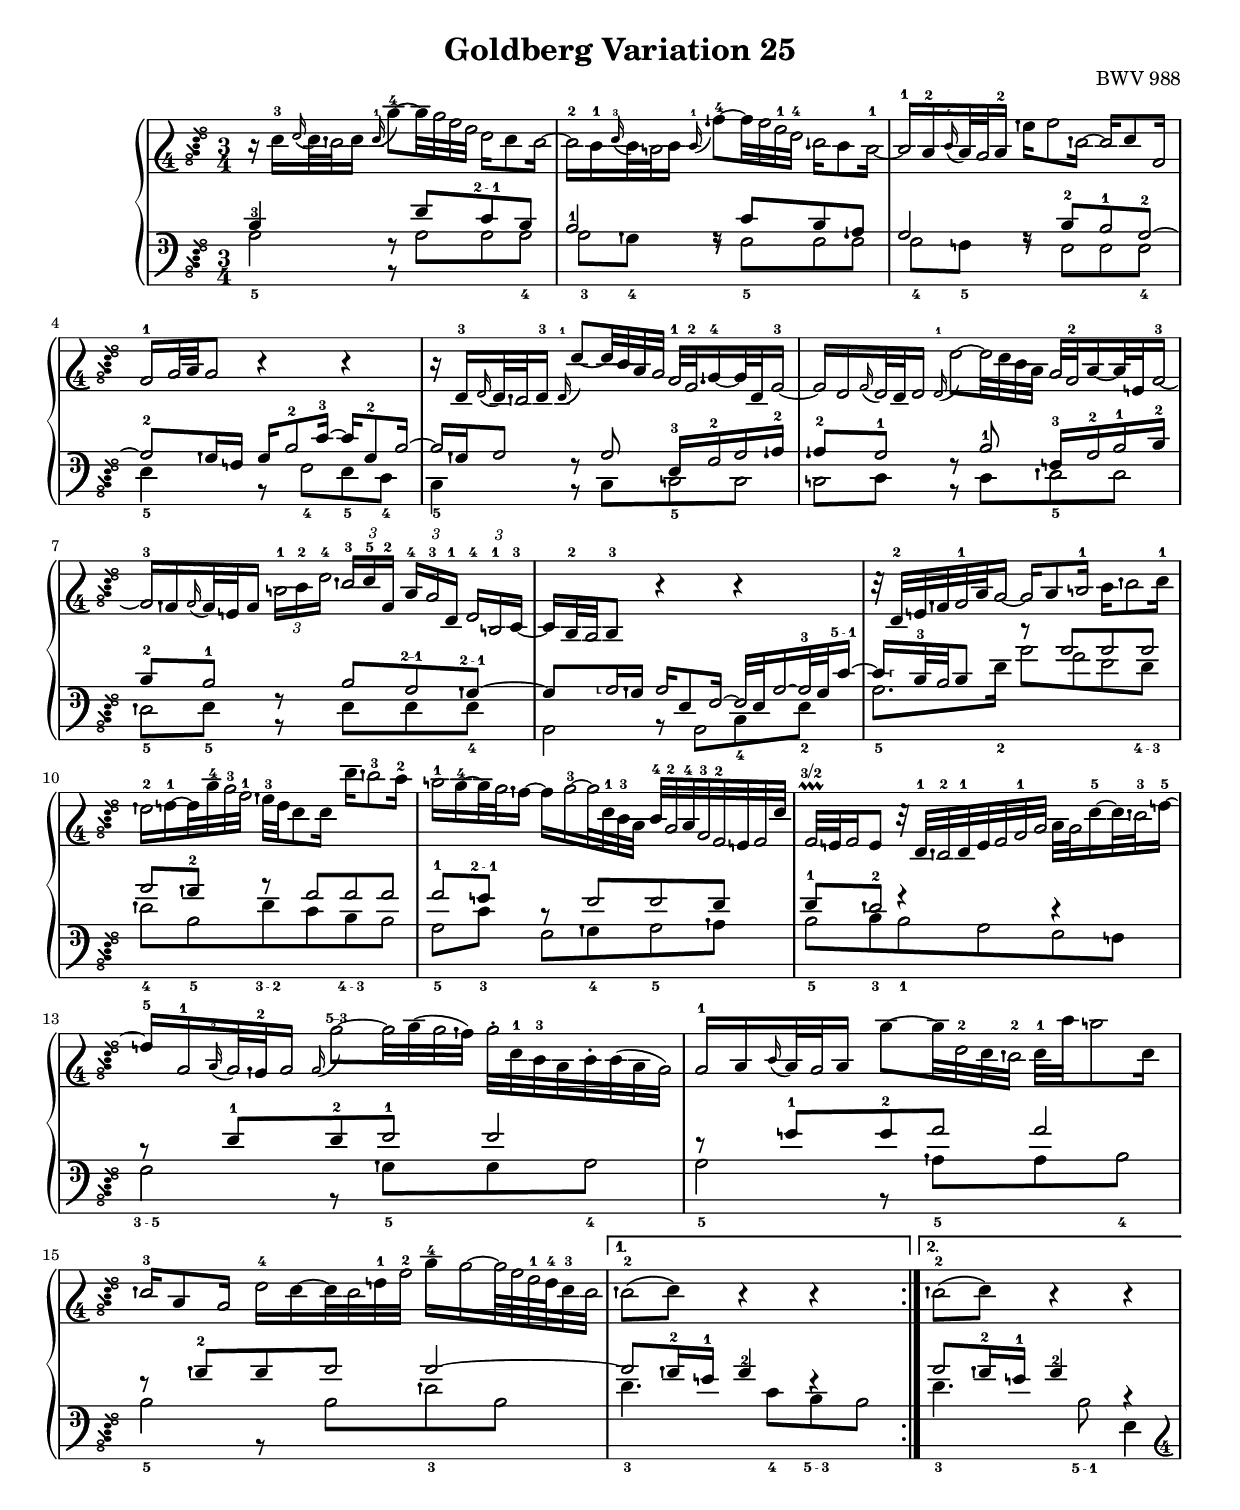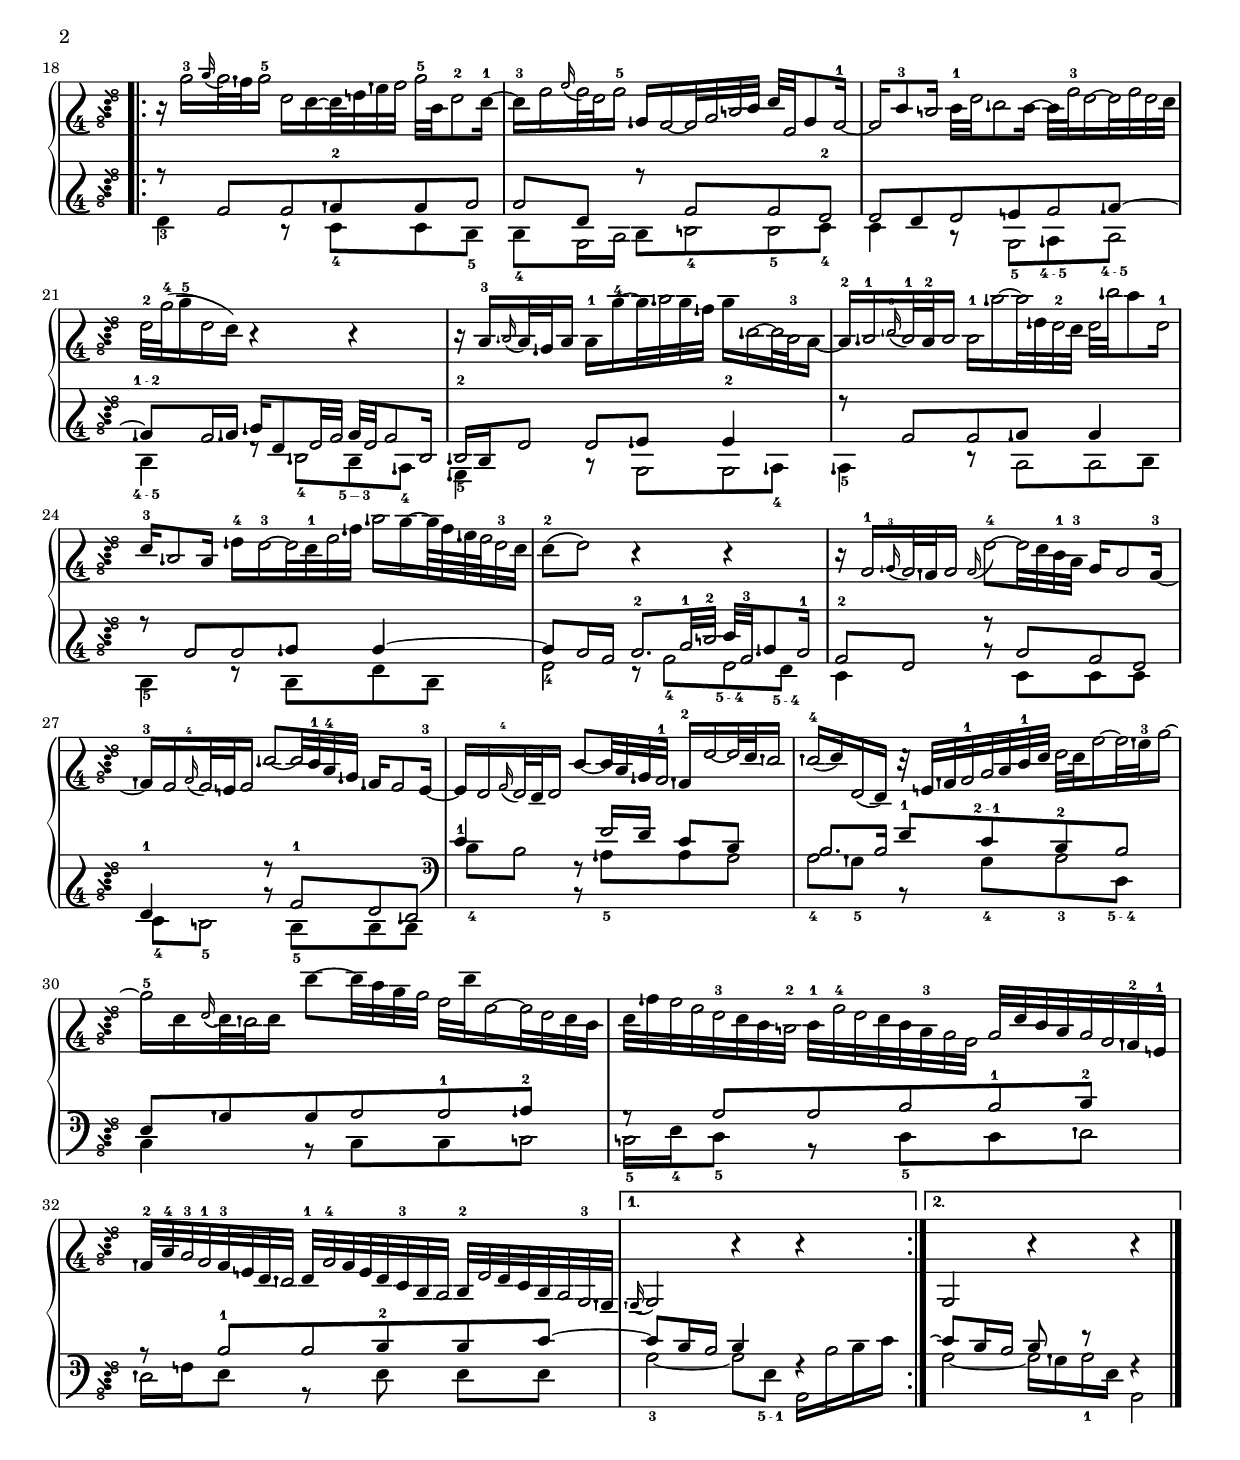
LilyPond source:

\version "2.16.1"

\paper {
	%top-system-spacing #'basic-distance = #0.0
	indent = 0.0
	%line-width = 20.0\cm
	ragged-bottom = ##t
	ragged-last-bottom = ##t
}

#(set-default-paper-size "a4")

#(set-global-staff-size 17)

\header {
	title = "Goldberg Variation 25"
	%subtitle = "\"Goldberg Variationen\""
	%piece = "Variatio 25. a 2 Clav."
	%mutopiatitle = "Goldberg Variations - 25"
	%composer = "Johann Sebastian Bach (1685-1750)"
	%mutopiacomposer = "BachJS"
	opus = "BWV 988"
	%date = "1741"
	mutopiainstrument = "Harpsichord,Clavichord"
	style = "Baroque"
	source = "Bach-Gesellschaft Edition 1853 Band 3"
	%copyright = "Creative Commons Attribution-ShareAlike 3.0"
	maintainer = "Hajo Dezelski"
	%maintainerEmail = "dl1sdz (at) gmail.com"

 %footer = "Mutopia-2013/01/22-1419"
 %tagline = \markup { \override #'(box-padding . 1.0) \override #'(baseline-skip . 2.7) \box \center-column { \small \line { Sheet music from \with-url #"http://www.MutopiaProject.org" \line { \concat { \teeny www. \normalsize MutopiaProject \teeny .org } \hspace #0.5 } • \hspace #0.5 \italic Free to download, with the \italic freedom to distribute, modify and perform. } \line { \small \line { Typeset using \with-url #"http://www.LilyPond.org" \line { \concat { \teeny www. \normalsize LilyPond \teeny .org }} by \concat { \maintainer . } \hspace #0.5 Copyright © 2013. \hspace #0.5 Reference: \footer } } \line { \teeny \line { Licensed under the Creative Commons Attribution-ShareAlike 3.0 (Unported) License, for details \concat { see: \hspace #0.3 \with-url #"http://creativecommons.org/licenses/by-sa/3.0" http://creativecommons.org/licenses/by-sa/3.0 } } } } }
}
clairnote-type = dn
%    This file "clairnote.ly" is a LilyPond include file for producing
%    sheet music in Clairnote music notation (http://clairnote.org).
%    Version: 20230104
%
%    Copyright © 2013, 2014, 2015, 2016, 2017, 2018, 2019, 2020, 2021,
%    2022, 2023 Paul Morris,
%    except for functions copied and modified from LilyPond source code,
%    the LilyPond Snippet Repository, and openLilyLib, as noted in
%    comments below.
%    Contact information: http://clairnote.org/contact/
%
%    This file is free software: you can redistribute it and/or modify
%    it under the terms of the GNU General Public License as published by
%    the Free Software Foundation, either version 3 of the License, or
%    (at your option) any later version.
%
%    This file is distributed in the hope that it will be useful,
%    but WITHOUT ANY WARRANTY; without even the implied warranty of
%    MERCHANTABILITY or FITNESS FOR A PARTICULAR PURPOSE.  See the
%    GNU General Public License for more details.
%
%    You should have received a copy of the GNU General Public License
%    along with this file.  If not, see <http://www.gnu.org/licenses/>.

\version "2.19.49"

% For docstrings we use ;; instead of the usual "" to allow automated
% minification for LilyBin + Clairnote.

%--- UTILITY FUNCTIONS ----------------

#(define (non-zero? n) (not (zero? n)))

#(define (positive-integer? n) (and (positive? n) (integer? n)))

#(define (map-pair proc pair)
   (cons
    (proc (car pair))
    (proc (cdr pair))))

#(define (cn-notehead-pitch grob)
   ;; Takes a note head grob and returns its pitch.
   (define event (ly:grob-property grob 'cause))
   (if (ly:stream-event? event)
       (ly:event-property event 'pitch)
       (begin
        (ly:warning "clairnote.ly cannot access the pitch of a note head grob.  (Are you trying to use the Ambitus_engraver?  It is incompatible with clairnote.ly.)")
        (ly:make-pitch 0 0 0))))

#(define (cn-notehead-semitone grob)
   ;; Takes a note head grob and returns its semitone.
   (ly:pitch-semitones (cn-notehead-pitch grob)))

#(define (cn-staff-symbol-property grob prop default)
   ;; Takes a grob @var{grob}, a symbol @var{prop}, and
   ;; a @var{default} value. Returns that custom StaffSymbol
   ;; property or silently falls back to the default value.
   (define staff-sym (ly:grob-object grob 'staff-symbol))
   (if (ly:grob? staff-sym)
       (ly:grob-property staff-sym prop)
       default))

#(define (cn-get-base-staff-space grob)
   ;; Takes a grob and returns the custom StaffSymbol property
   ;; cn-base-staff-space.  Silently falls back to the default of 0.75.
   (cn-staff-symbol-property grob 'cn-base-staff-space 0.75))

#(define (cn-magnification grob)
   ;; Return the current magnification (from magnifyStaff, etc.)
   ;; via a grob's font size.
   (magstep (ly:grob-property grob 'font-size 0)))

#(define (cn-get-staff-clef-adjust staff-octaves clef-octave-shift)
   ;; Calculate the amount to vertically adjust the position of the clef,
   ;; key signature, and time signature, in note-spaces / half-staff-spaces.
   (+
    (* 12 clef-octave-shift)
    (if (odd? staff-octaves)
        6
        (if (> staff-octaves 2) 12 0))))

#(define (cn-staff-clef-adjust-from-grob grob)
   (cn-get-staff-clef-adjust
    (cn-staff-symbol-property grob 'cn-staff-octaves 2)
    (cn-staff-symbol-property grob 'cn-clef-shift 0)))

#(define (cn-note-heads-from-grob grob default)
   ;; Takes a grob like a Stem and returns a list of
   ;; NoteHead grobs or default.
   (let* ((heads-array (ly:grob-object grob 'note-heads))
          (heads-list (if (ly:grob-array? heads-array)
                          (ly:grob-array->list heads-array)
                          ;; should never/rarely? happen:
                          default)))
     heads-list))


%--- NOTE HEADS AND STEM ATTACHMENT ----------------

#(define cn-whole-note-black-path
   '(
      moveto 0 0
      curveto 0 0.16054432 0.12694192 0.28001904 0.272552 0.35842432
      curveto 0.47416576 0.4666984 0.70564816 0.50776784 0.93339712 0.50776784
      curveto 1.16114576 0.50776784 1.39636192 0.4666984 1.59797568 0.35842432
      curveto 1.74358576 0.28001904 1.87052768 0.16054432 1.87052768 0
      curveto 1.87052768 -0.16054432 1.74358576 -0.2800192 1.59797568 -0.35842448
      curveto 1.39636192 -0.46669856 1.16114592 -0.507768 0.93339712 -0.507768
      curveto 0.70564816 -0.507768 0.47416576 -0.46669856 0.272552 -0.35842448
      curveto 0.12694192 -0.2800192 0 -0.16054432 0 0
      closepath))

#(define cn-whole-note-white-path
   ;; white-path is the black path with the center hole added
   (append
    cn-whole-note-black-path
    '(
       moveto 1.06033904 -0.36566768
       curveto 1.24701856 -0.36566768 1.32542384 -0.2688184 1.32542384 -0.09707328
       curveto 1.32542384 0.19788 1.10140848 0.36566752 0.80645504 0.36566752
       curveto 0.61977552 0.36566752 0.545104 0.26881824 0.545104 0.09707312
       curveto 0.545104 -0.19788016 0.7653856 -0.36566768 1.06033904 -0.36566768
       closepath)))

#(define (cn-whole-note-stencil grob white-note)
   ;; Returns default Clairnote whole note stencils.
   (let ((mag (cn-magnification grob))
         (wn-path (if white-note
                      cn-whole-note-white-path
                      cn-whole-note-black-path)))
     (ly:stencil-scale
      (make-path-stencil wn-path 0.0001 1 1 #t)
      mag mag)))

#(define cn-note-black-path
   '(
      moveto 1.0161518991984164 0.5004939160736768
      curveto 1.1900858991984165 0.45804726744838686 1.3000056991984164 0.36006297281891986 1.3267185991984165 0.22365338254444356
      curveto 1.3472530991984164 0.11878494731492373 1.3090816991984164 -0.03242382812749062 1.2346937991984164 -0.14100554722801906
      curveto 1.1037044991984164 -0.3321698541497182 0.8786728091984164 -0.46440803197455877 0.6176073691984164 -0.5036333230878486
      curveto 0.5243774691984164 -0.517643902935715 0.36590771919841636 -0.5120649140876494 0.28844503919841635 -0.49205136745873423
      curveto -0.029717590801583628 -0.40984214143367353 -0.09642331080158363 -0.0917693764989545 0.14752670919841637 0.17990713903061328
      curveto 0.2984087391984164 0.347937968940766 0.5439097091984164 0.4755783490866303 0.7757855691984165 0.5065506656056886
      curveto 0.8399878691984165 0.5151219432426919 0.9695811491984164 0.5118635199715458 1.0161502991984164 0.5005020382431211
      closepath))

#(define cn-note-white-path
   '(
      moveto 1.026468864255086 0.4998680875655276
      curveto 1.215249864255086 0.4618436649454002 1.337174464255086 0.35147108531050375 1.354920364255086 0.20252749405141746
      curveto 1.369178964255086 0.08282868839604651 1.312372764255086 -0.07672001395465605 1.209350364255086 -0.20633856802981299
      curveto 1.077365164255086 -0.37239062345611024 0.889153024255086 -0.47211463127579484 0.6458905642550861 -0.5048878796193299
      curveto 0.585101844255086 -0.5130801213612108 0.548868934255086 -0.5134163330622651 0.443309034255086 -0.5067845101638356
      curveto 0.32885581425508603 -0.49958868733223255 0.30882433425508604 -0.4965974421400958 0.260617494255086 -0.47979947287536673
      curveto 0.118058624255086 -0.4300386473948317 0.024819864255086005 -0.335419029253747 0.0042339542550860025 -0.21961971038330325
      curveto -0.015404825744913999 -0.1091556900709823 0.035236334255086 0.05025573233647185 0.132092634255086 0.18283290751856218
      curveto 0.268217284255086 0.3691712451565947 0.47658985425508604 0.48176186299022195 0.730680684255086 0.5062696961187646
      curveto 0.823563584255086 0.5152225290660725 0.965453244255086 0.5121589666760266 1.026469764255086 0.4998666604401908
      closepath
      moveto 0.8920403042550861 0.32723653716982337
      curveto 0.801899114255086 0.305937547790631 0.674353834255086 0.25092305532124815 0.517242874255086 0.16559336664623436
      curveto 0.199745884255086 -0.006853856240945699 0.109727534255086 -0.09774589911519554 0.151265174255086 -0.2039339094078499
      curveto 0.168776074255086 -0.24869436361851288 0.191705974255086 -0.27755407274963595 0.226470474255086 -0.2985602160096806
      curveto 0.309656374255086 -0.34884402584120455 0.42197617425508605 -0.33748020734960626 0.634757234255086 -0.25724484236248213
      curveto 0.9774722042550861 -0.1280260070658748 1.216026564255086 0.03390026706789495 1.2240259642550861 0.14273918170232358
      curveto 1.2287459642550862 0.20700273076812625 1.184881964255086 0.28132959706261473 1.121983764255086 0.3156476039275703
      curveto 1.083730764255086 0.33652340307350437 1.077348764255086 0.3379303583723863 1.015085564255086 0.3392592023444909
      curveto 0.969948864255086 0.34025914149726677 0.9307790642550859 0.33638021483136094 0.892038904255086 0.32724518554936555
      closepath))

#(define (cn-default-note-head-stencil grob white-note)
   ;; Returns default Clairnote note head stencils.
   ;; The hollow half-note and solid quarter-note glyphs are modified versions
   ;; (rotated -4 degrees then scaled vertically by 0.9299)
   ;; of these glyphs from the Bravura font,
   ;; licensed under the SIL Open Font License (OFL), see:
   ;; http://scripts.sil.org/OFL
   ;; http://www.smufl.org/fonts/
   ;; http://blog.steinberg.net/2013/05/introducing-bravura-music-font/
   (let ((mag (cn-magnification grob))
         (nh-path (if white-note
                      cn-note-white-path
                      cn-note-black-path)))
     (ly:stencil-scale
      (make-path-stencil nh-path 0.0001 1 1 #t)
      mag mag)))

#(define (cn-lilypond-note-head-stencil grob white-note)
   ;; Returns 'lilypond' style note head stencils (Emmentaler font).
   (if white-note
       ;; white notes are scaled horizontally to match black ones
       (ly:stencil-scale
        (ly:font-get-glyph (ly:grob-default-font grob) "noteheads.s1")
        0.945 1)
       (ly:font-get-glyph (ly:grob-default-font grob) "noteheads.s2")))

#(define (cn-funksol-note-head-stencil grob white-note)
   ;; Returns 'funksol' style note head stencils.
   (ly:font-get-glyph (ly:grob-default-font grob)
                      (if white-note
                          "noteheads.s1solFunk"
                          "noteheads.s2solFunk")))

#(define (cn-stylish-note? grob)
   ;; Does a note head grob have one of these style properties.
   (define style (ly:grob-property-data grob 'style))
   ;; TODO: better handling of various notehead styles
   ;; http://lilypond.org/doc/v2.18/Documentation/notation/note-head-styles
   ;; output-lib.scm
   (and (not (null? style))
        (memq style '(harmonic
                      harmonic-black
                      harmonic-mixed
                      diamond
                      cross
                      xcircle
                      triangle
                      slash))))

#(define (cn-whole-note? grob)
   ;; Note: longer durations than whole note also return #t.
   ;; duration-log: 0 is whole, 1 is half, 2 is quarter and shorter.
   (< (ly:grob-property grob 'duration-log) 1))

% Set to functions depending on the version of Clairnote.
#(define cn-white-note? '())
#(define cn-default-note-head-stencil-callback '())

#(define (cn-make-note-head-stencil-callback
          style-fn white-note? width-scale height-scale)
   ;; Returns a callback function for the note head stencil.
   ;; style-fn (function) takes a grob and a boolean and
   ;; returns a black or white note head stencil.
   ;; white-note? (function) takes a grob and returns
   ;; whether the note should be white.
   ;; width-scale and height-scale (numbers) for scaling the stencil.
   (lambda (grob)
     (cond
      ((cn-stylish-note? grob) (ly:note-head::print grob))
      ((cn-whole-note? grob) (cn-whole-note-stencil grob (white-note? grob)))
      (else
       (let ((stil (style-fn grob (white-note? grob))))
         (if (and (= 1 width-scale) (= 1 height-scale))
             stil
             (ly:stencil-scale stil width-scale height-scale)))))))

#(define (cn-make-note-head-rotation-callback rotn)
   ;; Returns a callback function for note head rotation,
   ;; that excludes whole notes and stylish notes.
   ;; Takes a list of three numbers like '(-9 0 0)
   (lambda (grob)
     (if (or (cn-whole-note? grob)
             (cn-stylish-note? grob))
         #f
         rotn)))

#(define (cn-make-stem-attachment-callback black-attach white-attach)
   ;; Returns a callback function for stem attachment,
   ;; that excludes whole notes and stylish notes.
   ;; The arguments are pairs of numbers for black and white notes.
   (lambda (grob)
     (if (or (cn-whole-note? grob)
             (cn-stylish-note? grob))
         (ly:note-head::calc-stem-attachment grob)
         (if (cn-white-note? grob)
             white-attach
             black-attach))))


%--- ACCIDENTAL STYLE ----------------

%% A custom accidental style that determines when and where
%% accidental signs are rendered or not (i.e. grobs created).

#(define (cn-recent-enough? bar-number alteration-def laziness)
   ;; Procedure copied from scm/music-functions.scm, renamed with cn- prefix.
   (or (number? alteration-def)
       (equal? laziness #t)
       (<= bar-number (+ (cadr alteration-def) laziness))))

#(define (cn-accidental-invalid? alteration-def)
   ;; Procedure copied from scm/music-functions.scm, renamed with cn- prefix.
   ;; Checks an alteration entry for being invalid.

   ;; Non-key alterations are invalidated when tying into the next bar or
   ;; when there is a clef change, since neither repetition nor cancellation
   ;; can be omitted when the same note occurs again.

   ;; Returns @code{#f} or the reason for the invalidation, a symbol.
   (let* ((def (if (pair? alteration-def)
                   (car alteration-def)
                   alteration-def)))
     (and (symbol? def) def)))

#(define (cn-extract-alteration alteration-def)
   ;; Procedure copied from scm/music-functions.scm, renamed with cn- prefix.
   (cond ((number? alteration-def)
          alteration-def)
         ((pair? alteration-def)
          (car alteration-def))
         (else 0)))

#(define (cn-to-semitone-alterations cn-alterations accidental-alterations)
   ;; Converts accidental alteration data to allow lookup by semitone.
   ;; From: ((octave . notename) . (alter barnum . end-moment))
   ;; To: (semitone alter barnum . end-moment)

   ;; notename is 0-6 diatonic note number.

   ;; With clef changes or notes tied across a bar line we get
   ;; e.g. ((0 . 6) clef 1 . #<Mom 7/8>) with 'clef or 'tied as the
   ;; alter value to invalidate the entry. Then we have to look up
   ;; the alter value in cn-alterations, the cnAlterations context property.
   ;; This is the sole purpose of cnAlterations. It would be much
   ;; simpler if LilyPond did not destructively overload the alter
   ;; value like this.
   ;; (format #t "cn-alterations: ~a \n" cn-alterations)
   (map (lambda (entry)
          (let*
           ((octave (caar entry))
            (notename (cdar entry))
            (alteration-def (cdr entry))
            (alter (if (cn-accidental-invalid? alteration-def)
                       ;; The following works because cn-extract-alteration
                       ;; handles entries like: ((octave . notename) . alter)
                       ;; and handles failed lookups (#f) by defaulting to 0.
                       (cn-extract-alteration
                        (assoc-ref cn-alterations (cons octave notename)))
                       (cn-extract-alteration alteration-def)))
            (pitch (ly:make-pitch octave notename alter))
            (semitone (ly:pitch-semitones pitch)))
           (cons semitone alteration-def)))
        accidental-alterations))

#(define (cn-merge-semi-alts cn-semi-alterations semitone-accidental-alterations)
   ;; Update cn-semi-alterations by merging semitone-accidental-alterations into it.
   ;; Their entries are: (semitone alter barnum . end-moment)
   (define (get-barnum entry) (caddr entry))
   (define (get-end-moment entry) (cdddr entry))

   (define (merge-entry! local-entry)
     (let* ((semi (car local-entry))
            (cn-entry (assv semi cn-semi-alterations)))

       ;; (format #t "local-entry: ~a \n" local-entry)
       ;; (format #t "cn-entry: ~a \n\n" cn-entry)

       ;; We merge when there is no entry for a given semitone,
       ;; or when there is one with a previous barnum,
       ;; or when there is one with the same barnum
       ;;    and a previous end-moment.
       (if (or (not cn-entry)
               (< (get-barnum cn-entry)
                  (get-barnum local-entry))
               (and (= (get-barnum cn-entry)
                       (get-barnum local-entry))
                    (ly:moment<? (get-end-moment cn-entry)
                                 (get-end-moment local-entry))))
           (set! cn-semi-alterations
                 (assv-set! cn-semi-alterations semi (cdr local-entry))))))

   ;; (format #t "cn-semi-alterations: ~a \n" cn-semi-alterations)
   ;; (format #t "semitone-accidental-alterations: ~a \n\n" semitone-accidental-alterations)

   (for-each merge-entry! semitone-accidental-alterations)
   cn-semi-alterations)

#(define (cn-check-pitch-against-signature context pitch barnum laziness)
   ;; A modified version of this function from scm/music-functions.scm.
   ;; Arguments octaveness and all-naturals have been removed. Currently
   ;; laziness is always 0. We check active accidentals by semitone,
   ;; which requires conversion to semitones first, but we check
   ;; key signature by diatonic notename/number (0-6).

   ;; Checks the need for an accidental and a @q{restore} accidental
   ;; against @code{localAlterations} and @code{keyAlterations}.
   ;; The @var{laziness} is the number of measures for which reminder
   ;; accidentals are used (i.e., if @var{laziness} is zero, only cancel
   ;; accidentals in the same measure; if @var{laziness} is three, we
   ;; cancel accidentals up to three measures after they first appear.
   (let*
    ;; localAlterations includes key signature entries and accidental entries.
    ;; Filter out the key signature entries to leave just accidental entries.
    ;; Key signature entries come in two forms:
    ;;     (notename . alter)
    ;;     ((octave . notename) . alter)
    ;; Accidental entries have the form:
    ;;     ((octave . notename) . (alter barnum . end-moment))
    ((local-alterations (ly:context-property context 'localAlterations '()))
     (accidental? (lambda (entry) (pair? (cdr entry))))
     (accidental-alterations (filter accidental? local-alterations))

     ;; Convert the accidental alterations to a semitone-based version and
     ;; store it in the cnSemiAlterations context property.
     (cn-semi-alterations
      (if (null? accidental-alterations)
          (begin
           (ly:context-set-property! context 'cnSemiAlterations '())
           (ly:context-set-property! context 'cnAlterations '())
           '())
          (let*
           ((semitone-accidental-alterations
             (cn-to-semitone-alterations
              (ly:context-property context 'cnAlterations '())
              accidental-alterations))

            (new-semi-alterations
             (cn-merge-semi-alts
              (ly:context-property context 'cnSemiAlterations '())
              semitone-accidental-alterations)))

           ;; (format #t "accidental-alterations: ~a \n" accidental-alterations)
           ;; (format #t "new-semi-alterations: ~a \n" new-semi-alterations)

           (ly:context-set-property! context 'cnSemiAlterations new-semi-alterations)

           new-semi-alterations)))

     (notename (ly:pitch-notename pitch))
     (octave (ly:pitch-octave pitch))
     (alter (ly:pitch-alteration pitch))
     (semi (ly:pitch-semitones pitch))

     ;; will be #f or (alter barnum . end-moment)
     (from-cn-semi-alterations (assoc-get semi cn-semi-alterations))

     ;; Get previous alteration for comparison with pitch.
     (previous-alteration
      (if (and from-cn-semi-alterations
               (cn-recent-enough? barnum from-cn-semi-alterations laziness))
          from-cn-semi-alterations
          (let*
           ((key-alterations (ly:context-property context 'keyAlterations '())))
           ;; keyAlterations can contain regular and octave-specific entries.
           ;;   (notename . alter)
           ;;   ((octave . notename) . alter)
           ;; The value will be #f or an alter number (e.g. 1/2, -1/2, 0).
           (or (assoc-get notename key-alterations)
               (assoc-get (cons octave notename) key-alterations))))))

    ;; (format #t "semi: ~a alter: ~a barnum: ~a \n\n" semi alter barnum)

    ;; Write the current note's alter value into cnAlterations, overwriting any
    ;; existing entries for that (octave . notename) key.
    (ly:context-set-property! context 'cnAlterations
                              (assoc-set! (ly:context-property context 'cnAlterations)
                                          (cons octave notename)
                                          alter))

    ;; Return a pair of booleans.
    ;; The first is always false since we never print an extra natural sign.
    ;; The second is whether an accidental sign should be printed.
    ;; We print it if the previous alter is either invalidated or
    ;; doesn't match the current one.
    (if (cn-accidental-invalid? previous-alteration)
        '(#f . #t)
        (let ((prev-alt (cn-extract-alteration previous-alteration)))
          (if (= alter prev-alt)
              '(#f . #f)
              '(#f . #t))))))

#(define (cn-make-accidental-rule laziness)
   ;; Slightly modified, octaveness argument has been removed.
   ;; Starting with Lilypond 2.23.4 the returned function took 3 arguments
   ;; (context, pitch, and barnum), but in earlier versions it took 4
   ;; arguments. The 4th argument was measure position, which is not actually
   ;; necessary for the Clairnote accidental style code. So return a
   ;; function that takes an optional 4th argument and ignores it, for
   ;; backwards compatibility. See commit 2151499a:
   ;; https://gitlab.com/lilypond/lilypond/-/commit/2151499a7ca37a8138cea630be96da5daea88159

   ;; Create an accidental rule that makes its decision based on a laziness value.
   ;; @var{laziness} states over how many bars an accidental should be remembered.
   ;; @code{0}@tie{}is the default -- accidental lasts over 0@tie{}bar lines, that
   ;; is, to the end of current measure.  A positive integer means that the
   ;; accidental lasts over that many bar lines.  @w{@code{-1}} is `forget
   ;; immediately', that is, only look at key signature.  @code{#t} is `forever'.

   (lambda (context pitch barnum . rest)
     (cn-check-pitch-against-signature context pitch barnum laziness)))

accidental-styles.clairnote-default =
#`(#t (Staff ,(cn-make-accidental-rule 0)) ())

accidental-styles.none = #'(#t () ())


%--- ACCIDENTAL ENGRAVER ----------------

#(define (Cn_accidental_engraver context)
   ;; This accidental engraver is needed for directional natural signs.
   ;; For natural accidental signs, if they are "cancelling" a sharp
   ;; or flat from the current key signature, set a custom grob property
   ;; on the accidental sign grob that indicates the direction of the
   ;; natural sign, i.e. whether it is "cancelling" a sharp or a flat
   ;; from the key signature. Then the grob stencil function takes it
   ;; from there.

   ;; The context has to be accessed like this (and not with
   ;; ly:translator-context) for accidentals to be tracked per staff,
   ;; (e.g. when we were tracking accidentals per staff).
   (make-engraver
    (acknowledgers
     ((accidental-interface engraver grob source-engraver)
      (let* ((pitch (cn-notehead-pitch (ly:grob-parent grob Y)))
             (note (ly:pitch-notename pitch))
             (key-alterations (ly:context-property context 'keyAlterations '()))
             (key-sig-alt (assoc-ref key-alterations note))
             (accidental-alt (accidental-interface::calc-alteration grob))
             (is-natural (= accidental-alt 0)))
        (if (and is-natural key-sig-alt)
            (ly:grob-set-property! grob 'cn-natural-sign-direction
                                   (cond
                                    ((> key-sig-alt 0) "natural-down")
                                    ((< key-sig-alt 0) "natural-up")
                                    (else null)))))))))


%--- ACCIDENTAL SIGNS ----------------

#(define cn-acc-sign-stils
   ;; associative list of accidental sign stencils
   (let*
    ((vertical-line
      (make-path-stencil '(moveto 0 -0.5 lineto 0 0.5) 0.2 1 1 #f))

     (circle (make-circle-stencil 0.24 0.01 #t))

     (diagonal-line
      (make-path-stencil '(moveto -0.13 -0.07 lineto 0.13 0.07) 0.33 1 1 #f))

     (short-vertical-line
      (make-path-stencil '(moveto 0 -0.3 lineto 0 0.3) 0.2 1 1 #f))

     (acc-sign (lambda (dot-position)
                 ;; Return a sharp or flat sign stencil.
                 (ly:stencil-add vertical-line
                                 (ly:stencil-translate circle `(0 . ,dot-position)))))

     (double-acc-sign (lambda (stil)
                        ;; Return a double sharp or double flat sign stencil.
                        (ly:stencil-add
                         (ly:stencil-translate stil '(-0.25 . 0))
                         (ly:stencil-translate stil '(0.25 . 0)))))

     (sharp (acc-sign 0.5))
     (flat (acc-sign -0.5))
     (natural (ly:stencil-add diagonal-line
                              (ly:stencil-translate short-vertical-line '(0.2 . -0.3))
                              (ly:stencil-translate short-vertical-line '(-0.2 . 0.3))))

     (natural-down (ly:stencil-add natural
                                   (ly:stencil-translate circle '(0.2 . -0.6))))

     (natural-up (ly:stencil-add natural
                                 (ly:stencil-translate circle '(-0.2 . 0.6)))))

    `((1/2 . ,sharp)
      (-1/2 . ,flat)
      (0 . ,natural)
      ;; Use natural-down and natural-up for experimental directional natural signs.
      ("natural-down" . ,natural)
      ("natural-up" . ,natural)
      (1 . ,(double-acc-sign sharp))
      (-1 . ,(double-acc-sign flat)))))

#(define (cn-accidental-grob-callback grob)
   ;; Returns an accidental sign stencil.
   (let* ((mag (cn-magnification grob))
          (alt (accidental-interface::calc-alteration grob))
          (direction (and (= 0 alt)
                          (ly:grob-property grob 'cn-natural-sign-direction)))
          (stencil-key (if (string? direction) direction alt))
          (stencil (assoc-ref cn-acc-sign-stils stencil-key)))
     (if stencil
         (ly:stencil-scale stencil mag mag)
         ;; else fall back to traditional accidental sign
         (ly:stencil-scale (ly:accidental-interface::print grob) 0.63 0.63))))


%--- KEY SIGNATURES ----------------

#(define (cn-get-keysig-alt-count alt-alist)
   ;; Return number of sharps/flats in key sig, (+) for sharps, (-) for flats.
   (if (null? alt-alist)
       0
       (* (length alt-alist) 2 (cdr (car alt-alist)))))

#(define (cn-get-major-tonic alt-count)
   ;; Return number of the tonic note 0-6, as if the key sig were major.
   ;; (alt-count maj-num)
   ;; (-7 0) (-5 1) (-3 2) (-1 3) (1 4) (3 5) (5 6) (7 0)
   ;; (-6 4) (-4 5) (-2 6) (0 0) (2 1) (4 2) (6 3)
   (if (odd? alt-count)
       (modulo (- (/ (+ alt-count 1) 2) 4) 7)
       (modulo (/ alt-count 2) 7)))

#(define (cn-make-keysig-posns prev pattern result x-inc)
   ;; Calculate x and y positions for keysig dots.
   (if (null? pattern)
       result
       (let*
        ((whole-step (eqv? (car pattern) prev))
         (y-step (if whole-step 2 1))
         (x-step (if whole-step 0 x-inc))
         (last-xy (last result))
         (new-xy (cons (+ x-step (car last-xy)) (+ y-step (cdr last-xy)))))

        (cn-make-keysig-posns
         (car pattern)
         (cdr pattern)
         (append result (list new-xy))
         x-inc))))

#(define (cn-make-keysig-stack mode alt-list note-space black-tonic tonic-num)
   ;; Create the stack of circles (and tonic oval) for the key sig.
   (let*
    ((raw-pattern (take (drop '(#t #t #t #f #f #f #f #t #t #t #f #f #f #f) mode) 7))
     (raw-first-item (list-ref raw-pattern 0))
     ;; invert raw-pattern if needed, so that the first item is
     ;; #t for black tonic and #f for white tonic
     (pattern (if (or
                   (and black-tonic (not raw-first-item))
                   (and (not black-tonic) raw-first-item))
                  (map not raw-pattern)
                  raw-pattern))
     (first-item (list-ref pattern 0))
     (x-inc (if (and (pair? alt-list) (positive? (cdr (car alt-list)))) -0.8 0.8))

     (raw-posns (cn-make-keysig-posns (car pattern) (cdr pattern) '((0 . 0)) x-inc))
     (posns-b (map (lambda (p) (cons (car p) (* (cdr p) note-space))) raw-posns))

     (posns (if (negative? x-inc)
                (map (lambda (p) (cons (+ 1.2 (car p)) (cdr p))) posns-b)
                posns-b))

     (black-dot (make-oval-stencil 0.34 0.34 0.14 #t))
     (white-dot (make-oval-stencil 0.34 0.34 0.15 #f))

     (stack-list (map (lambda (xy bw)
                        (ly:stencil-translate (if bw black-dot white-dot) xy))
                      posns pattern))

     ;; add alterations - convert alt-list to a relative basis, tonic = 0, etc.
     (relative-alt-list (map (lambda (n)
                               (cons (modulo (- (car n) tonic-num) 7)
                                     (cdr n)))
                             alt-list))
     (full-alt-list (map (lambda (n)
                           (assoc-ref relative-alt-list n)) '(0 1 2 3 4 5 6)))

     (sharp-line (make-path-stencil '(moveto 0 -0.2 lineto -0.7 -0.9) 0.22 1 1 #f))
     (flat-line (make-path-stencil '(moveto 0 0.2 lineto -0.7 0.9) 0.22 1 1 #f))

     (alt-stack-list
      (map (lambda (stil alt xy)
             (cond
              ((eqv? -1/2 alt)
               (ly:stencil-combine-at-edge
                stil X -1 (ly:stencil-translate flat-line xy) -0.2))
              ((eqv? 1/2 alt)
               (ly:stencil-combine-at-edge
                stil X -1 (ly:stencil-translate sharp-line xy) -0.2))
              (else stil)))
           stack-list full-alt-list posns))

     (combined-stack (fold ly:stencil-add empty-stencil alt-stack-list))
     ;; horizontal position adjustment
     (extent (ly:stencil-extent combined-stack 0))
     (positioned-stack
      (ly:stencil-translate-axis combined-stack (- (car extent)) X)))
    positioned-stack))

#(define (cn-draw-keysig grob)
   ;; Draws Clairnote key signature stencils.
   (let*
    ((base-staff-space (cn-get-base-staff-space grob))
     (tonic-pitch (ly:grob-property grob 'cn-tonic))
     ;; number of the tonic (0-6) (C-B)
     (tonic-num (ly:pitch-notename tonic-pitch))
     ;; semitone of tonic (0-11) (C-B)
     (tonic-semi (modulo (ly:pitch-semitones tonic-pitch) 12))

     (alt-list (ly:grob-property grob 'alteration-alist))
     (alt-count (cn-get-keysig-alt-count alt-list))
     (major-tonic-num (cn-get-major-tonic alt-count))
     ;; number of the mode (0-6)
     (mode (modulo (- tonic-num major-tonic-num) 7))
     ;; the distance between two adjacent notes given vertical staff compression
     (note-space (* 0.5 base-staff-space))
     (black-tonic (eqv? 0 (modulo tonic-semi 2)))
     (raw-stack (cn-make-keysig-stack mode alt-list note-space black-tonic tonic-num))

     ;; position the sig vertically, C-tonic keys stay in place, the rest are moved down.
     (base-vert-adj (if (= 0 tonic-semi) tonic-semi (- tonic-semi 12)))

     ;; adjust position for odd octave staves and clefs shifted up/down an octave, etc.
     (staff-clef-adjust (cn-staff-clef-adjust-from-grob grob))
     (vert-adj (* note-space (+ base-vert-adj staff-clef-adjust)))
     (stack (ly:stencil-translate-axis raw-stack vert-adj Y)))

    ;; TODO: is this horizontal adjustment needed?
    ;; shift the sig to the right for better spacing
    ;; (ly:stencil-translate-axis stack 0 X)
    ;; (if (> mode 2)
    ;;    (ly:stencil-translate-axis stack 0.35 X)
    ;;    (ly:stencil-translate-axis stack 0.9 X))

    stack))

#(define (cn-key-signature-grob-callback grob)
   ;; Returns a key signature stencil or #f. Clairnote's staff
   ;; definition has printKeyCancellation = ##f, which prevents
   ;; key cancellations, except when changing to C major or
   ;; A minor. So here we return #f for those key cancellations.
   (if (grob::has-interface grob 'key-cancellation-interface)
       #f
       (let ((stil (cn-draw-keysig grob))
             (mag (cn-magnification grob)))
         (ly:stencil-scale stil mag mag))))

#(define (Cn_key_signature_engraver context)
   ;; Sets the tonic for the key on key signature grobs.
   ;; Spare parts: (ly:context-property context 'printKeyCancellation)
   (make-engraver
    (acknowledgers
     ((key-signature-interface engraver grob source-engraver)
      (ly:grob-set-property! grob 'cn-tonic
                             (ly:context-property context 'tonic))))))


%--- CLEFS AND OTTAVA (8VA 8VB 15MA 15MB) ----------------

%% see /scm/parser-clef.scm and /ly/music-functions-init.ly

%% We use an engraver to convert to Clairnote clef properties
%% on the fly, rather than changing the traditional properties
%% themselves at the source.  This allows TradStaff to work
%% fully for any clef.

#(define (cn-convert-clef-glyph glyph pos)
   ;; Takes a standard clefGlyph or cueClefGlyph string and
   ;; a clefPosition or cueClefPosition integer.
   ;; Returns the corresponding Clairnote clef glyph string.
   ;; Return '() when \cueClefUnset.
   (if (null? glyph)
       '()
       (or
        (cond
         ;; G clef glyph
         ;; -4 french => treble
         ;; -2 treble => treble
         ((string=? "clefs.G" glyph)
          (if (member pos '(-2 -4)) "clefs.G" #f))

         ;; F clef glyph
         ;; 0 varbaritone => bass
         ;; 2 bass => bass
         ;; 4 subbass => bass
         ((string=? "clefs.F" glyph)
          (if (member pos '(2 0 4)) "clefs.F" #f))

         ;; C clef glyph
         ;; -4 soprano => treble
         ;; -2 mezzosoprano => alto
         ;; 0 alto => alto (settings unchanged, but needed)
         ;; 2 tenor => alto
         ;; 4 baritone => bass
         ((string=? "clefs.C" glyph)
          (cond
           ((member pos '(0 2 -2)) "clefs.C")
           ((= -4 pos) "clefs.G")
           ((= 4 pos) "clefs.F")
           (else #f)))

         ((string=? "clefs.percussion" glyph) "clefs.percussion")
         (else #f))

        (begin
         (ly:warning "clef unsupported by clairnote.ly, using another clef instead.")
         (cond
          ((string=? "clefs.F" glyph) "clefs.F")
          ((string=? "clefs.C" glyph) "clefs.C")
          (else "clefs.G"))))))

#(define (cn-convert-clef-transposition trans)
   ;; Takes standard clefTransposition or cueClefTransposition values and
   ;; converts them.
   ;; If trans is already a Clairnote value (...-12, 12, 24...) just return trans,
   ;; else convert from 7 notes per octave to 12.  7-->12, 14-->24. Rounding
   ;; means only multiples of 12 are ever returned (... -24, -12, 0, 12, 24 ...).
   ;; Return '() when \cueClefUnset.
   (cond
    ((null? trans) '())
    ((= 0 (modulo trans 12)) trans)
    (else (* 12 (round (/ trans 7))))))

#(define (cn-convert-clef-position glyph clef-adjust)
   ;; Takes standard clefPosition or cueClefPosition values and converts
   ;; them. Returns defaults for two-octave staves.
   ;; Return '() when \cueClefUnset.
   (if (null? glyph)
       '()
       (+ clef-adjust
          (cond
           ((string=? "clefs.G" glyph) -5)
           ((string=? "clefs.F" glyph) 5)
           ;; clefs.C and clefs.percussion
           (else 0)))))

#(define (cn-convert-middle-c-clef-position glyph clef-adjust trans)
   ;; Takes standard middleCClefPosition or middleCCuePosition values
   ;; and converts them. trans is clefTransposition or cueClefTransposition.
   ;; Returns defaults for two-octave staves.

   ;; To calculate the clairnote middle c position subtract the clef position
   ;; from 12 for bass clef or from -12 for treble clef (to adjust the clef
   ;; position without affecting the position of middle c or other notes).
   ;; Return '() when \cueClefUnset.
   (if (null? glyph)
       '()
       (+ clef-adjust
          (- trans)
          (cond
           ((string=? "clefs.G" glyph) -12)
           ((string=? "clefs.F" glyph) 12)
           ;; clefs.C and clefs.percussion
           (else 0)))))

#(define (cn-convert-middle-c-offset offset)
   ;; Takes standard middleCOffset values for Ottava/8va and converts them.
   (if (null? offset)
       '()
       (* offset 12/7)))

#(define (Cn_clef_ottava_engraver context)
   ;; Overrides clef and ottava settings. A closure stores the previous
   ;; properties in order to detect changed settings. Uses listeners
   ;; to modify context properties before grobs are created.

   ;; In order to have stems change direction at the vertical center
   ;; of the staff we use different clef settings for staves with odd
   ;; or even numbers of octaves (with clef-adjust).
   (let*
    ((props (alist->hash-table '((clefGlyph . ())
                                 (clefPosition . ())
                                 (middleCClefPosition . ())
                                 (clefTransposition . ())

                                 (cueClefGlyph . ())
                                 (cueClefPosition . ())
                                 (middleCCuePosition . ())
                                 (cueClefTransposition . ())

                                 ;; for ottava, 8va
                                 (middleCOffset . ())

                                 (cnStaffOctaves . ())
                                 (cnClefShift . ()))))
     (set-prop! (lambda (kee val)
                  (hash-set! props kee val)
                  (ly:context-set-property! context kee val)))

     ;; Most arguments to the following functions are property name
     ;; symbols, e.g. glyph will be 'clefGlyph or 'cueClefGlyph.
     ;; But clef-adjust is a number.
     (set-glyph! (lambda (glyph pos)
                   (set-prop! glyph
                              (cn-convert-clef-glyph
                               (ly:context-property context glyph)
                               (ly:context-property context pos)))))

     (set-transposition! (lambda (trans)
                           (set-prop! trans
                                      (cn-convert-clef-transposition
                                       (ly:context-property context trans)))))

     (set-position! (lambda (pos glyph clef-adjust)
                      (set-prop! pos
                                 (cn-convert-clef-position
                                  (hash-ref props glyph '()) clef-adjust))))

     (set-middle-c! (lambda (midc glyph clef-adjust trans)
                      (set-prop! midc
                                 (cn-convert-middle-c-clef-position
                                  (hash-ref props glyph '())
                                  clef-adjust
                                  (hash-ref props trans '())))))
     (changed? (lambda (prop equality-predicate)
                 (not (equality-predicate
                       (hash-ref props prop)
                       (ly:context-property context prop))))))
    (make-engraver
     (listeners
      ;; TODO: confirm that rhythmic-event is best event to listen to.
      ((rhythmic-event engraver event)
       (let*
        ((new-staff-octaves (changed? 'cnStaffOctaves eqv?))
         (new-clef-shift (changed? 'cnClefShift eqv?))
         (new-mid-c-offset (changed? 'middleCOffset eqv?))

         (new-clef (or (changed? 'clefPosition eqv?)
                       (changed? 'middleCClefPosition eqv?)
                       (changed? 'clefTransposition eqv?)
                       (changed? 'clefGlyph equal?)))

         (new-cue (or (changed? 'cueClefPosition eqv?)
                      (changed? 'middleCCuePosition eqv?)
                      (changed? 'cueClefTransposition eqv?)
                      (changed? 'cueClefGlyph equal?))))

        ;; The Clef engraver is called every measure (!),
        ;; so exit early if nothing changed.
        (if (or new-clef new-cue
                new-staff-octaves new-clef-shift new-mid-c-offset)
            (let
             ;; clef-adjust shifts clefPosition and middleCClefPosition:
             ;; up 6 note-positions for odd octave staves
             ;; up 12 for even octave staves with 4 or more octaves
             ;; up or down 12 * Staff.cnClefShift
             ((clef-adjust (cn-get-staff-clef-adjust
                            (ly:context-property context 'cnStaffOctaves)
                            (ly:context-property context 'cnClefShift))))

             ;; Custom Clairnote props don't need conversion, just store them.
             (if new-staff-octaves
                 (hash-set! props 'cnStaffOctaves
                            (ly:context-property context 'cnStaffOctaves)))
             (if new-clef-shift
                 (hash-set! props 'cnClefShift
                            (ly:context-property context 'cnClefShift)))

             ;; The order in which clef properties are set is important!
             (if new-clef (set-glyph! 'clefGlyph 'clefPosition))
             (if new-cue (set-glyph! 'cueClefGlyph 'cueClefPosition))

             (if (or new-clef new-staff-octaves new-clef-shift)
                 (begin
                  (set-transposition! 'clefTransposition)
                  (set-position! 'clefPosition 'clefGlyph clef-adjust)
                  (set-middle-c! 'middleCClefPosition
                                 'clefGlyph clef-adjust 'clefTransposition)))

             (if (or new-cue new-staff-octaves new-clef-shift)
                 (begin
                  (set-transposition! 'cueClefTransposition)
                  (set-position! 'cueClefPosition 'cueClefGlyph clef-adjust)
                  (set-middle-c! 'middleCCuePosition
                                 'cueClefGlyph clef-adjust 'cueClefTransposition)))

             ;; Ottava, 8va, 8vb, etc.
             (if new-mid-c-offset
                 (set-prop! 'middleCOffset
                            (cn-convert-middle-c-offset
                             (ly:context-property context 'middleCOffset))))

             (ly:set-middle-C! context)
             )))))

     ;; Copy clefTransposition context property to a custom Clef grob property.
     (acknowledgers
      ((clef-interface engraver grob source-engraver)
       (ly:grob-set-property! grob 'cn-clef-transposition
                              (ly:context-property context 'clefTransposition))))
     )))


%--- CLEF GLYPHS

#(define cn-clef-curves
   ;; treble
   '(("clefs.G" .
       (
         moveto 1.5506 4.76844
         curveto 1.5376 4.76844 1.5066 4.75114 1.5136 4.73384
         lineto 1.7544 4.17292
         curveto 1.8234 3.97367 1.8444 3.88334 1.8444 3.66416
         curveto 1.8444 3.16204 1.5635 2.76967 1.2174 2.38312
         lineto 1.0789 2.2278
         curveto 0.5727 1.68982 0 1.16441 0 0.45906
         curveto 0 -0.36713 0.6414 -1.05 1.4549 -1.05
         curveto 1.5319 -1.05 1.6984 -1.0492 1.8799 -1.0372
         curveto 2.0139 -1.0282 2.1594 -0.9969 2.2732 -0.9744
         curveto 2.3771 -0.9538 2.5752 -0.8757 2.5752 -0.8757
         curveto 2.7512 -0.8152 2.6612 -0.62915 2.5442 -0.6835
         curveto 2.5442 -0.6835 2.3481 -0.7626 2.2449 -0.7822
         curveto 2.1355 -0.803 1.9939 -0.8319 1.8645 -0.8382
         curveto 1.6935 -0.8462 1.5257 -0.8402 1.4569 -0.8352
         curveto 1.1541 -0.8139 0.8667 -0.67432 0.6558 -0.48763
         curveto 0.5148 -0.36284 0.3782 -0.17408 0.3582 0.12709
         curveto 0.3582 0.76471 0.792 1.23147 1.255 1.71365
         lineto 1.3978 1.86523
         curveto 1.8046 2.29959 2.185 2.75829 2.185 3.32815
         curveto 2.185 3.77846 1.9185 4.42204 1.6113 4.75678
         curveto 1.5983 4.76858 1.5713 4.77188 1.5513 4.76828
         closepath))

     ;; bass
     ("clefs.F" .
       (
         moveto 0.2656 0.78107
         curveto 0.3775 0.79547 0.4351 0.84567 0.7003 0.85587
         curveto 0.9459 0.86587 1.0531 0.85987 1.1805 0.83797
         curveto 1.6967 0.74937 2.1173 0.13032 2.1173 -0.64059
         curveto 2.1173 -2.10531 0.9987 -3.04975 0.019 -3.8078
         curveto 0 -3.8345 0 -3.846 0 -3.8652
         curveto 0 -3.9101 0.022 -3.94 0.056 -3.94
         curveto 0.071 -3.94 0.079 -3.93904 0.107 -3.9231
         curveto 1.3341 -3.23572 2.6095 -2.2656 2.6095 -0.57604
         curveto 2.6095 0.4711 2.0006 1.05061 1.1664 1.05061
         curveto 0.9058 1.05561 0.7658 1.05861 0.5568 1.02591
         curveto 0.4588 1.01061 0.248 0.97281 0.219 0.92831
         curveto 0.165 0.89151 0.162 0.77308 0.266 0.78129
         closepath))

     ;; alto
     ("clefs.C" .
       (
         moveto 1.0406 2.93878
         curveto 0.9606 2.93578 0.8881 2.93178 0.8237 2.92878
         lineto 0.8237 2.92846
         curveto 0.6586 2.92046 0.4659 2.89806 0.3697 2.87906
         curveto 0.1409 2.83386 0.0236 2.78916 0 2.75937
         curveto -0.018 2.73927 -0.015 2.71087 0 2.69037
         curveto 0.023 2.64587 0.145 2.67017 0.4188 2.72887
         curveto 0.5108 2.74867 0.6924 2.76597 0.8607 2.77257
         curveto 1.0868 2.78157 1.2883 2.70417 1.3194 2.69167
         curveto 1.7053 2.53668 2.0444 2.24033 2.0444 1.46855
         curveto 2.0444 0.8488 1.8942 0.04261 1.4629 0.04261
         curveto 1.4489 0.04061 1.4419 0.03861 1.4289 0.02891
         curveto 1.4149 0.01311 1.4179 0.00091 1.4169 -0.01179
         curveto 1.4169 -0.01193 1.4169 -0.01195 1.4169 -0.01211
         curveto 1.4169 -0.01225 1.4169 -0.01227 1.4169 -0.01243
         curveto 1.4169 -0.02513 1.4169 -0.03723 1.4289 -0.05313
         curveto 1.4389 -0.06213 1.4479 -0.06493 1.4629 -0.06683
         curveto 1.8942 -0.06683 2.0444 -0.87302 2.0444 -1.49278
         curveto 2.0444 -2.26455 1.7053 -2.56059 1.3194 -2.71559
         curveto 1.2884 -2.72799 1.0868 -2.80579 0.8607 -2.79679
         curveto 0.6924 -2.78979 0.5113 -2.77259 0.4188 -2.75279
         curveto 0.145 -2.69409 0.0231 -2.66979 0 -2.71429
         curveto -0.011 -2.73479 -0.014 -2.76349 0 -2.78359
         curveto 0.024 -2.81339 0.1409 -2.85799 0.3697 -2.90328
         curveto 0.4657 -2.92228 0.6586 -2.94468 0.8237 -2.95268
         lineto 0.8237 -2.953
         curveto 0.9525 -2.958 1.1126 -2.9714 1.305 -2.96
         curveto 1.9479 -2.916 2.5587 -2.47655 2.5587 -1.48844
         curveto 2.5587 -0.89409 2.1807 -0.20184 1.7065 -0.01218
         curveto 2.1807 0.17748 2.5587 0.86972 2.5587 1.46406
         curveto 2.5587 2.45218 1.9479 2.89194 1.305 2.93594
         curveto 1.209 2.94194 1.1207 2.94094 1.0406 2.93794
         closepath))
     ))

#(define (cn-number-stencil grob number)
   ;; Returned stencils are centered horizontally, number must be 0-9.
   (ly:stencil-aligned-to
    (ly:font-get-glyph (ly:grob-default-font grob)
                       (list-ref '("zero" "one" "two" "three" "four"
                                    "five" "six" "seven" "eight" "nine") number))
    X 0))

#(define (cn-clef-number-shift glyph octave)
   ;; Takes a glyph (string) and an octave (integer) and
   ;; returns a pair of numbers for shifting the position
   ;; of the clef number stencil along x and y axes.
   (cond
    ((string=? "clefs.G" glyph) (case octave
                                  ((4) '(1.5 . -0.63))
                                  ((6) '(1.6 . -0.63))
                                  (else '(1.7 . -0.63))))
    ((string=? "clefs.F" glyph) '(1.0 . -1.33))
    ((string=? "clefs.C" glyph) '(0.9 . 0.48))
    (else '(0 . 0))))

#(define (cn-clef-stencil-callback grob)
   ;; Returns a stencil for clef grobs.
   (let* ((glyph (ly:grob-property grob 'glyph))
          (curve-path (assoc-ref cn-clef-curves glyph)))
     (if curve-path
         (let*
          ((curve-stil (make-path-stencil curve-path 0.0001 1 1 #t))
           (mag (cn-magnification grob))
           (scaled-curve (ly:stencil-scale curve-stil mag mag))

           (transpo (ly:grob-property grob 'cn-clef-transposition))
           ;; bass clef default octave is 3, treble and alto are 4
           (default-octave (if (string=? "clefs.F" glyph) 3 4))
           (octave (+ default-octave (/ transpo 12)))
           (number-shift (map-pair (lambda (x) (* x mag))
                                   (cn-clef-number-shift glyph octave)))
           (scale 0.9)
           (number-stil (ly:stencil-translate
                         (ly:stencil-scale
                          (cn-number-stencil grob octave)
                          scale scale)
                         number-shift))
           (2nd-number-stil
            (if (string=? "clefs.C" glyph)
                (ly:stencil-translate
                 (ly:stencil-scale
                  (cn-number-stencil grob (1- octave))
                  scale scale)
                 (cons (* mag 0.9) (* mag -2.46)))
                empty-stencil))

           (combined-stil (ly:stencil-add scaled-curve
                                          number-stil 2nd-number-stil))
           ;; 'glyph-name is e.g. "clefs.G_change"
           ;; when 'glyph is just "clefs.G"
           (glyph-name (ly:grob-property grob 'glyph-name)))

          ;; for clef changes, scale stencil to 80 percent
          (if (member glyph-name '("clefs.G_change" "clefs.F_change"
                                    "clefs.C_change"))
              (ly:stencil-scale combined-stil 0.8 0.8)
              combined-stil))

         ;; clefs that aren't G, F, or C clefs use standard
         ;; stencil callback e.g. percussion clef
         (ly:clef::print grob))))


%--- REPEAT SIGN DOTS (BAR LINES) ----------------

%% adjust the position of dots in repeat signs
%% for Clairnote staff or traditional staff

#(add-bar-glyph-print-procedure
  ":"
  (lambda (grob extent)
    ;; A procedure that draws repeat sign dots at
    ;; @code{dot-positions}. The coordinates are the same as
    ;; @code{StaffSymbol.line-positions}, a dot-position of X
    ;; is equivalent to a line-position of X.
    (let*
     ((staff-sym (ly:grob-object grob 'staff-symbol))
      (is-clairnote-staff
       (if (ly:grob? staff-sym)
           (ly:grob-property staff-sym 'cn-is-clairnote-staff)
           #t))
      (odd-octaves
       (if (ly:grob? staff-sym)
           (member -2 (ly:grob-property staff-sym 'line-positions))
           #f))
      (dot-positions
       (if is-clairnote-staff
           (if odd-octaves '(4 8) '(-2 2))
           '(-1 1)))
      (staff-space (ly:staff-symbol-staff-space grob))
      (dot (ly:font-get-glyph (ly:grob-default-font grob) "dots.dot")))
     (fold
      (lambda (dp prev)
        (ly:stencil-add prev
                        (ly:stencil-translate-axis dot (* dp (/ staff-space 2)) Y)))
      empty-stencil
      dot-positions))))


%--- TIME SIGNATURES ----------------

#(define (cn-time-signature-grob-callback grob)
   ;; Adjust vertical position of time sig based on vertical staff scaling.
   (let*
    ((base-staff-space (cn-get-base-staff-space grob))
     (vscale-staff (* 12/7 base-staff-space))
     (base-y-offset (* (+ vscale-staff -0.9) -2.5))

     ;; adjust position for odd octave staves and clefs shifted up/down an octave
     ;; note-space is the distance between two adjacent notes given vertical staff compression
     (note-space (* 0.5 base-staff-space))
     (staff-clef-adjust (cn-staff-clef-adjust-from-grob grob))

     (y-offset (+ base-y-offset (* note-space staff-clef-adjust)))

     ;; adjustment for \magnifyStaff
     (mag (cn-magnification grob))
     (final-y-offset (* y-offset mag)))

    (ly:grob-set-property! grob 'Y-offset final-y-offset)))


%--- STEM LENGTH AND DOUBLE STEMS ----------------

#(define (cn-grob-edge grob positive)
   ;; Takes a grob and returns the edge of the grob in positive
   ;; or negative direction (up or down), positive arg is boolean.
   (let* ((offset (ly:grob-property grob 'Y-offset))
          (extent (ly:grob-property grob 'Y-extent))
          (extent-dir (if positive (cdr extent) (car extent))))
     (+ offset extent-dir)))

#(define (cn-grobs-edge grobs positive)
   ;; Takes a list of grobs and positive, a boolean of whether the
   ;; direction we care about is positive/up or not/down, and returns
   ;; the furthest edge of the grobs in that direction.
   (let* ((comparator (if positive > <))
          (final-edge
           (fold (lambda (g prev-edge)
                   (let ((this-edge (cn-grob-edge g positive)))
                     (if (comparator this-edge prev-edge)
                         this-edge
                         prev-edge)))
                 (cn-grob-edge (car grobs) positive)
                 (cdr grobs))))
     final-edge))

#(define (cn-double-stem grob)
   (let*
    ((stem-stil (ly:stem::print grob))
     (dir (ly:grob-property grob 'direction))
     (up-stem (= 1 dir))

     ;; --- X / width / spacing ---

     (stem-x-extent (ly:grob-property grob 'X-extent))
     (stem-width (abs (- (car stem-x-extent) (cdr stem-x-extent))))

     ;; by default second stem is 1.5 times as thick as standard stem
     (width-scale (ly:grob-property grob 'cn-double-stem-width-scale 1.5))
     (stem2-width (* stem-width width-scale))

     ;; amount to move the edges outward to achieve 2nd stem width
     (width-shift (/ (abs (- stem-width stem2-width)) 2))

     ;; spacing is 3.5 times stem-width by default
     (spacing-scale (ly:grob-property grob 'cn-double-stem-spacing 3.5))
     (spacing-shift (* dir spacing-scale stem-width))

     (stem-left-edge (car stem-x-extent))
     (stem-right-edge (cdr stem-x-extent))

     (stem2-left-edge (+ spacing-shift stem-left-edge (* -1 width-shift)))
     (stem2-right-edge (+ spacing-shift stem-right-edge width-shift))

     ;; Note that SVG output needs extents pairs to be in proper ascending order
     (stem2-x-extent (cons stem2-left-edge stem2-right-edge))

     ;; --- Y / length ---

     (stem-y-extent (ly:grob-property grob 'Y-extent))
     (note-heads (cn-note-heads-from-grob grob '()))
     (heads-edge (cn-grobs-edge note-heads up-stem))
     (stem-tip (if up-stem (cdr stem-y-extent) (car stem-y-extent)))

     (stem2-y-extent (if up-stem
                         (cons heads-edge stem-tip)
                         (cons stem-tip heads-edge)))

     (blot (ly:output-def-lookup (ly:grob-layout grob) 'blot-diameter))

     (stem2-stil (ly:round-filled-box stem2-x-extent stem2-y-extent blot)))

    (ly:grob-set-property! grob 'stencil
                           (ly:stencil-add stem-stil stem2-stil))
    ;; X-extent needs to be set here because its usual callback
    ;; ly:stem::width doesn't take the actual stencil width into account
    (ly:grob-set-property! grob 'X-extent
                           (ly:stencil-extent (ly:grob-property grob 'stencil) 0))
    ))

#(define (cn-multiply-details details multiplier skip-list)
   ;; multiplies each of the values of a details property
   ;; (e.g. of the stem grob) by multiplier, except for
   ;; skip-list, a list of symbols, e.g. '(stem-shorten)
   (define multiply-by (lambda (x) (* x multiplier)))
   (map
    (lambda (dt)
      (let ((head (car dt))
            (vals (cdr dt)))
        (cons head (if (memq head skip-list)
                       vals
                       (map multiply-by vals)))))
    details))

#(define (cn-customize-stem grob double-stems)
   ;; Lengthen all stems to undo staff compression side effects,
   ;; and give half notes double stems.
   (let* ((bss-inverse (/ 1 (cn-get-base-staff-space grob)))
          (deets (ly:grob-property grob 'details))
          (deets2 (cn-multiply-details deets bss-inverse '(stem-shorten))))

     (ly:grob-set-property! grob 'details deets2)

     ;; double stems for half notes
     (if (and double-stems
              (= 1 (ly:grob-property grob 'duration-log)))
         (cn-double-stem grob))))

#(define (cn-make-stem-grob-callback double-stems)
   ;; Make sure omit is not in effect (i.e. stencil is not #f)
   ;; and the stem has a notehead (i.e. is not for a rest,
   ;; rest grobs have stem grobs that have no stencil)
   (lambda (grob)
     (if (and (ly:grob-property-data grob 'stencil)
              (not (null? (ly:grob-object grob 'note-heads))))
         (cn-customize-stem grob double-stems))))

%--- CROSS-STAFF STEMS ----------------

% Needed for cross-staff stems for double stemmed half notes.
% Code modified from music-functions.scm. Used with \crossStaff function.
% Procedures have been encapsulated inside cn-make-stem-spans!.

#(define (cn-make-stem-spans! ctx stems trans)
   ;; Create stem spans for cross-staff stems

   (define (close-enough? x y)
     ;; Values are close enough to ignore the difference
     (< (abs (- x y)) 0.0001))

   (define (extent-combine extents)
     ;; Combine a list of extents
     (if (pair? (cdr extents))
         (interval-union (car extents) (extent-combine (cdr extents)))
         (car extents)))

   (define ((stem-connectable? ref root) stem)
     ;; Check if the stem is connectable to the root
     ;; The root is always connectable to itself
     (or (eq? root stem)
         (and
          ;; Horizontal positions of the stems must be almost the same
          (close-enough? (car (ly:grob-extent root ref X))
                         (car (ly:grob-extent stem ref X)))
          ;; The stem must be in the direction away from the root's notehead
          (positive? (* (ly:grob-property root 'direction)
                        (- (car (ly:grob-extent stem ref Y))
                           (car (ly:grob-extent root ref Y))))))))

   (define (stem-span-stencil span)
     ;; Connect stems if we have at least one stem connectable to the root
     (let* ((system (ly:grob-system span))
            (root (ly:grob-parent span X))
            (stems (filter (stem-connectable? system root)
                           (ly:grob-object span 'stems))))
       (if (<= 2 (length stems))
           (let* ((yextents (map (lambda (st)
                                   (ly:grob-extent st system Y)) stems))
                  (yextent (extent-combine yextents))
                  (layout (ly:grob-layout root))
                  (blot (ly:output-def-lookup layout 'blot-diameter))

                  ;; START CLAIRNOTE EDITS

                  ;; we just get the 1st notehead, does it matter which?
                  (note-head (list-ref (cn-note-heads-from-grob root '()) 0)))

             ;; if is half note...
             (if (and note-head (= 1 (ly:grob-property note-head 'duration-log)))
                 ;; TODO: better cross staff double stems for half notes,
                 ;; and un-hardcode the following stem X extent, works
                 ;; fine with 'set-global-staff-size' but ugly with 'magnifyStaff'
                 (ly:round-filled-box '(-0.065 . 0.065) yextent blot)

                 (begin
                  ;; Hide spanned stems
                  (for-each (lambda (st)
                              (set! (ly:grob-property st 'stencil) #f))
                            stems)
                  ;; Draw a nice looking stem with rounded corners
                  (ly:round-filled-box (ly:grob-extent root root X) yextent blot))))

           ;; END CLAIRNOTE EDITS

           ;; Nothing to connect, don't draw the span
           #f)))

   (define ((make-stem-span! stems trans) root)
     ;; Create a stem span as a child of the cross-staff stem (the root)
     (let ((span (ly:engraver-make-grob trans 'Stem '())))
       (ly:grob-set-parent! span X root)
       (set! (ly:grob-object span 'stems) stems)
       ;; Suppress positioning, the stem code is confused by this weird stem
       (set! (ly:grob-property span 'X-offset) 0)
       (set! (ly:grob-property span 'stencil) stem-span-stencil)))

   (define (stem-is-root? stem)
     ;; Check if automatic connecting of the stem was requested.  Stems connected
     ;; to cross-staff beams are cross-staff, but they should not be connected to
     ;; other stems just because of that.
     (eq? cross-staff-connect (ly:grob-property-data stem 'cross-staff)))

   ;; make-stem-spans! continued..

   ;; Cannot do extensive checks here, just make sure there are at least
   ;; two stems at this musical moment
   (if (<= 2 (length stems))
       (let ((roots (filter stem-is-root? stems)))
         (for-each (make-stem-span! stems trans) roots))))

% overwrites the default engraver in order to call custom cn-make-stem-spans!
#(define (Cn_span_stem_engraver ctx)
   ;; Connect cross-staff stems to the stems above in the system
   (let ((stems '()))
     (make-engraver
      ;; Record all stems for the given moment
      (acknowledgers
       ((stem-interface trans grob source)
        (set! stems (cons grob stems))))
      ;; Process stems and reset the stem list to empty
      ((process-acknowledged trans)
       (cn-make-stem-spans! ctx stems trans)
       (set! stems '())))))

% It's ugly, but we store the default LilyPond
% Span_stem_engraver procedure so we can set a local
% "Span_stem_engraver" depending on the version of Clairnote.
#(define LilyPond_span_stem_engraver Span_stem_engraver)
#(define Span_stem_engraver Span_stem_engraver)


%--- DOTS ON DOTTED NOTES ----------------

#(define (cn-highest-semitone note-heads)
   (reduce max -inf.0 (map cn-notehead-semitone note-heads)))

#(define (cn-make-dots-callback is-rhythmic-staff)
   ;; Avoid collision between double-stem and dots by shifting right the dots
   ;; on double-stemmed half notes but only when they are on a staff line,
   ;; have an up stem, and are the highest note in their column.
   ;; We use a callback here so that the stem width is already set.
   ;; Returns a procedure that returns pair of numbers or #f for the
   ;; Dots.extra-offset grob property.
   (lambda (dots-grob)
     (let*
      ((parent (ly:grob-parent dots-grob Y))
       ;; parent is a Rest grob or a NoteHead grob
       (note-head (and (not (grob::has-interface parent 'rest-interface)) parent))
       (semi '())
       (stem '()))
      (and note-head

           ;; is half note?
           (= 1 (ly:grob-property note-head 'duration-log))

           ;; is line note?
           (begin (set! semi (cn-notehead-semitone note-head))
             (or (= 0 (modulo semi 4)) is-rhythmic-staff))

           ;; is up-stem?
           (begin (set! stem (ly:grob-object (ly:grob-parent note-head X) 'stem))
             stem)
           (not (null? stem))
           (= 1 (ly:grob-property stem 'direction))

           ;; is highest note?
           (let* ((note-heads (cn-note-heads-from-grob stem '())))
             (or (= 1 (length note-heads))
                 (= semi (cn-highest-semitone note-heads))))

           ;; return a pair for Dots.extra-offset
           ;; maybe a better calculation is possible based on custom
           ;; double stem Staff context properties, but that would take
           ;; an engraver to access it, and Dots engraver is in Voice context
           (let* ((stem-extent (ly:grob-property stem 'X-extent))
                  (stem-width (- (cdr stem-extent) (car stem-extent)))
                  (x-offset (* 0.75 stem-width)))
             (cons x-offset 0))
           ))))


%--- BEAMS ----------------

#(define (cn-beam-grob-callback grob)
   ;; Adjust size and spacing of beams.
   ;; Needed due to vertically compressed staff.
   (let* ((bss-inverse (/ 1 (cn-get-base-staff-space grob)))
          (thick (ly:grob-property grob 'beam-thickness))
          (len-frac (ly:grob-property grob 'length-fraction))
          (space (if (number? len-frac) len-frac 1)))

     ;; TODO: the 1.1 adjustment below was just visually estimated
     (ly:grob-set-property! grob 'length-fraction (* space 1.1 bss-inverse))
     (ly:grob-set-property! grob 'beam-thickness (* thick bss-inverse))
     ))


%--- LEDGER LINES ----------------

% Ledger line recipes for Clairnote DN and SN
% Usually: cycle = octave = 12
%
% '(staff-positions-per-cycle
%   ((ledger-position-in-a-cycle further-add nearer-drop)
%    ...))
%
% further-add is like lilypond's ledger-extra, for adding
% extra ledgers when they are this far (or less) beyond the note
% (reasonable vals: 1, 2, 5, 6).
%
% nearer-drop can be #f or a number and is for (optionally) not
% drawing ledgers further than this from the note, in the
% direction of the nearest staff line (reasonable vals: 2, 5).

% Default, gradual, conservative.
#(define cn-dn-ledgers-gradual
   '(12 ((4 2 5)
         (8 2 #f)
         (12 2 #f))))

% Jumps to two ledger lines immediately,
% and omits c ledger line quickly.
#(define cn-dn-ledgers-less-gradual
   '(12 ((4 2 2)
         (8 2 #f)
         (12 5 #f))))

% Doesn't omit the C ledger line.
#(define cn-dn-ledgers-keep-c-ledgers
   '(12 ((4 2 #f)
         (8 2 #f)
         (12 2 #f))))

% Default, gradual, conservative.
#(define cn-sn-ledgers-gradual
   '(12 ((2 0 0)
         (4 2 5)
         (6 0 0)
         (8 2 #f)
         (10 0 0)
         (12 2 #f))))

% Jumps to two ledger lines immediately,
% and omits c ledger line quickly.
#(define cn-sn-ledgers-less-gradual
   '(12 ((2 0 0)
         (4 2 2)
         (6 0 0)
         (8 2 #f)
         (10 0 0)
         (12 5 #f))))

% Doesn't omit the C ledger line.
#(define cn-sn-ledgers-keep-c-ledgers
   '(12 ((2 0 0)
         (4 2 #f)
         (6 0 0)
         (8 2 #f)
         (10 0 0)
         (12 2 #f))))

#(define (cn-ledger-pattern dist staff-symbol)
   ;; Produces the ledger line pattern for a given note.
   ;; dist is distance of note from closest staff line.

   ;; A cycle is generally an octave, so cycle-size is
   ;; 12 (staff positions per octave) and cycle-count
   ;; is the number of octaves we are dealing with.
   (let*
    ((recipe (ly:grob-property staff-symbol 'cn-ledger-recipe cn-dn-ledgers-gradual))
     (cycle-size (list-ref recipe 0))
     (configs (list-ref recipe 1))
     (cycle-count (+ 1 (quotient dist cycle-size)))
     (config-to-ledgers
      (lambda (config)
        (let*
         ((ledger-posn (list-ref config 0))
          (further-add (list-ref config 1))
          (nearer-drop (list-ref config 2))
          (furthest (+ dist further-add))
          (nearest (if nearer-drop (- dist nearer-drop) 0))
          ;; Generate the list of ledgers in descending order.
          (ledgers (reverse (iota cycle-count ledger-posn cycle-size)))
          (in-range (lambda (l) (and (<= l furthest)
                                     (>= l nearest)))))
         (filter in-range ledgers))))
     (ledger-lists (map config-to-ledgers configs))

     ;; When there is an accidental sign on a note, LilyPond may
     ;; shorten the furthest ledger, the first in the list.
     ;; So we merge into one list, keeping descending order
     (ledger-list (fold (lambda (lst result) (merge lst result >))
                        '() ledger-lists))
     ;; But if the note is on a ledger, move that ledger to the
     ;; front of the list, so that ledger will be shortened.
     (ledger-list2 (if (memv dist ledger-list)
                       (cons dist (delv dist ledger-list))
                       ledger-list)))
    ledger-list2))

#(define cn-ledger-positions
   ;; A function that takes a StaffSymbol grob and a vertical
   ;; position of a note head and returns a list of ledger line positions,
   ;; based on StaffSymbol.cn-ledger-recipe."
   '(lambda (staff-symbol pos)
      (let*
       ((lines (ly:grob-property staff-symbol 'line-positions '(-8 -4 4 8)))

        (nearest-line
         (fold (lambda (line prev)
                 (if (< (abs (- line pos)) (abs (- prev pos)))
                     line
                     prev))
               (car lines)
               (cdr lines)))

        (diff (- pos nearest-line))
        (dist (abs diff))
        (dir (if (negative? diff) -1 1))

        ;; get generic ledger positions and then transform them so
        ;; they are relative to nearest-line and in the right direction
        (ledgers0 (cn-ledger-pattern dist staff-symbol))
        (ledgers1 (map (lambda (n) (+ nearest-line (* dir n)))
                       ledgers0))

        ;; remove any ledgers that would fall on staff lines
        (ledgers2 (filter (lambda (n) (not (member n lines)))
                          ledgers1)))
       ledgers2)))


%--- ARTICULATIONS (SCRIPT GROBS) ----------------

#(define (cn-script-y-offset-callback grob default-value)
   ;; Script grobs (articulations) collide with ledgers that
   ;; are further from the staff than the note head, so we
   ;; have to adjust their vertical position.
   (let*
    ((direction (ly:grob-property grob 'direction))
     (note-head (ly:grob-parent grob X))
     (nh-pos (ly:grob-staff-position note-head))

     (staff-symbol (ly:grob-object grob 'staff-symbol))
     (ledger-function (eval cn-ledger-positions
                            (interaction-environment)))
     (ledger-posns (ledger-function staff-symbol nh-pos))

     (max-or-min (if (> direction 0) max min))
     (ledger-pos (reduce max-or-min 0 ledger-posns))
     (diff (- (abs ledger-pos) (abs nh-pos)))
     (adjust (if (> diff 0)
                 (* direction (- diff 1))
                 0))
     (staff-space (ly:grob-property staff-symbol 'staff-space))
     (note-space (* 0.5 staff-space))
     (final-adjust (* adjust note-space)))
    (+ default-value final-adjust)))


%--- USER: EXTENDING STAVES & DIFFERENT OCTAVE SPANS ----------------

#(define (cn-get-new-staff-positions posns base-positions going-up going-down)

   (define recurser
     (lambda (proc posns extension n)
       (if (<= n 0)
           posns
           (recurser proc (proc posns extension) extension (- n 1)))))

   (define (extend-up posns extension)
     (let ((furthest (reduce max '() posns)))
       (append posns (map (lambda (ext) (+ furthest ext)) extension))))

   (define (extend-down posns extension)
     (let ((furthest (reduce min '() posns)))
       (append (map (lambda (ext) (- furthest ext)) extension) posns)))

   (let*
    ((max-bp (reduce max '() base-positions))
     (min-bp (reduce min '() base-positions))
     ;; the number of empty positions between staves from one octave to the next
     ;; 8 for Clairnote
     (gap (+ min-bp (- 12 max-bp)))

     ;; relative locations of a new octave of staff lines,
     ;; as if 0 is the the furthest current staff line.  '(8 12) for Clairnote
     (extension (map (lambda (bp) (+ bp gap (- min-bp))) base-positions))
     (extension-length (length extension))

     (posns-up
      (cond
       ((positive? going-up) (recurser extend-up posns extension going-up))
       ((negative? going-up)
        (if (> (length posns) extension-length)
            (drop-right (sort posns <) extension-length)
            (begin
             (ly:warning "\\cnUnextendStaffUp failed, not enough staff to unextend")
             posns)))
       (else posns)))

     (posns-down
      (cond
       ((positive? going-down) (recurser extend-down posns-up extension going-down))
       ((negative? going-down)
        (if (> (length posns) extension-length)
            (drop (sort posns <) extension-length)
            (begin
             (ly:warning "\\cnUnextendStaffDown failed, not enough staff to unextend")
             posns)))
       (else posns-up))))

    posns-down))

#(define cnStaffExtender
   (define-music-function
    (reset going-up going-down)
    (boolean? integer? integer?)
    #{
      \context Staff \applyContext
      #(lambda (context)
         (if (not (eqv? 'TradStaff (ly:context-name context)))
             (let*
              ((grob-def (ly:context-grob-definition context 'StaffSymbol))
               (current-lines (ly:assoc-get 'line-positions grob-def '(-8 -4 4 8)))
               ;; base is '(-8 -4) or '(-2 2) for Clairnote
               (base-lines (ly:context-property context 'cnBaseStaffLines))
               (posns (if reset base-lines current-lines))
               (new-posns (cn-get-new-staff-positions
                           posns base-lines going-up going-down)))

              (ly:context-pushpop-property
               context 'StaffSymbol 'line-positions new-posns))))
      \stopStaff
      \startStaff
    #}))

#(define cnExtendStaffUp #{ \cnStaffExtender ##f 1 0 #})
#(define cnExtendStaffDown #{ \cnStaffExtender ##f 0 1 #})
#(define cnUnextendStaffUp #{ \cnStaffExtender ##f -1 0 #})
#(define cnUnextendStaffDown #{ \cnStaffExtender ##f 0 -1 #})

#(define cnStaffOctaveSpan
   (define-music-function (octaves) (positive-integer?)
     ;; odd octaves: extended the same amount up and down (from 1)
     ;; even octaves: extended up one more than they are down
     (let*
      ((odd-octs (odd? octaves))
       (base-lines (if odd-octs '(-2 2) '(-8 -4)))
       (n (/ (1- octaves) 2))
       (upwards (if odd-octs n (ceiling n)))
       (downwards (if odd-octs n (floor n))))
      #{
        \set Staff.cnStaffOctaves = #octaves
        \override Staff.StaffSymbol.cn-staff-octaves = #octaves
        \set Staff.cnBaseStaffLines = #base-lines
        \override Staff.StaffSymbol.ledger-positions = #base-lines
        \cnStaffExtender ##t #upwards #downwards
      #})))

#(define cnClefPositionShift
   (define-music-function (octaves) (integer?)
     #{
       \set Staff.cnClefShift = #octaves
       \override Staff.StaffSymbol.cn-clef-shift = #octaves
       \stopStaff
       \startStaff
     #}))


%--- USER: ALTERNATE STAVES (EXPERIMENTAL) ----------------

#(define cnFiveLineStaff
   #{
     \cnStaffOctaveSpan 2
     \override Staff.StaffSymbol.line-positions = #'(-8 -4 0 4 8)
   #})

#(define cnFourLineStaff
   #{
     \cnStaffOctaveSpan 2
     \override Staff.StaffSymbol.line-positions = #'(-8 -4 0 4)
   #})


%--- USER: SET STAFF COMPRESSION ----------------

%% must be used before \magnifyStaff for both to work
#(define cnStaffCompression
   (define-music-function (ss) (number?)
     ;; 0.75 is the default Clairnote staff-space (ss). An ss arg of
     ;; 1 gives an uncompressed staff. 7/12 gives a staff with
     ;; same size octave as traditional
     (let*
      ((trad-octave (/ (round (* 10000 (exact->inexact (* 12/7 ss)))) 10000))
       (notehead-overlap (+ 0.5 (- 0.5 (/ ss 2)))))
      (ly:message
       "Clairnote: custom staff compression of ~a will produce octaves ~a times the size of octaves in traditional notation; adjacent note heads (a semitone apart) will overlap by about ~a of their height."
       ss trad-octave notehead-overlap)
      #{
        \override Staff.StaffSymbol.cn-base-staff-space = #ss
        \override Staff.StaffSymbol.staff-space = #ss
      #})))


%--- USER: CUSTOMIZE NOTEADS ----------------


#(define (cn-set-notehead-style! stencil stem-attachment rotation)
   #{
     \override Staff.NoteHead.stencil = #stencil
     \override Staff.NoteHead.stem-attachment = #stem-attachment
     \override Staff.NoteHead.rotation = #rotation
   #})

#(define cnNoteheadStyle
   (define-music-function (style) (string?)
     (cond

      ((string=? "funksol" style)
       (cn-set-notehead-style!
        ;; 1.4 width-scale results in approx. width of standard LilyPond noteheads.
        (cn-make-note-head-stencil-callback
         cn-funksol-note-head-stencil
         cn-white-note?
         1.35 1)
        (cn-make-stem-attachment-callback '(1 . 0.2) '(1 . 0.2))
        #f))

      ((string=? "lilypond" style)
       (cn-set-notehead-style!
        (cn-make-note-head-stencil-callback
         cn-lilypond-note-head-stencil
         cn-white-note?
         1 1)
        ;; needed because of rotation and white note horizontal scaling
        (cn-make-stem-attachment-callback '(1.04 . 0.3) '(1.06 . 0.3))
        ;; black notes can be rotated as far as -27,
        ;; but -18 also works for white notes, currently -9
        (cn-make-note-head-rotation-callback '(-9 0 0))))

      (else
       (if (not (string=? "default" style))
           (ly:warning
            "unrecognized style ~s used with \\cnNoteheadStyle, using default instead."
            style))
       (cn-set-notehead-style!
        cn-default-note-head-stencil-callback
        ly:note-head::calc-stem-attachment
        #f))
      )))


%--- CUSTOM PROPERTIES ----------------

% Define custom context properties and grob properties.

#(let*
  ;; translator-property-description function
  ;; from "scm/define-context-properties.scm" (modified)
  ((context-prop
    (lambda (symbol type?)
      (set-object-property! symbol 'translation-type? type?)
      (set-object-property! symbol 'translation-doc "custom context property")
      (set! all-translation-properties (cons symbol all-translation-properties))
      symbol))

   ;; define-grob-property function
   ;; from "scm/define-grob-properties.scm" (modified)
   (grob-prop
    (lambda (symbol type?)
      (set-object-property! symbol 'backend-type? type?)
      (set-object-property! symbol 'backend-doc "custom grob property")
      symbol)))

  ;; For Staff contexts or StaffSymbol grobs unless otherwise noted.
  ;; Some values need to be accessed by both custom engravers and grob
  ;; callbacks so they are kept in both grob and context properties.

  ;; For accidental signs. Stores a modified version of LilyPond's
  ;; `localAlterations` context property that differs in two ways:
  ;;   1. key signature entries have been omitted
  ;;   2. remaining accidental entries have this form (keyed by semitone):
  ;;         (semitone alter barnum . end-moment))
  ;;     instead of this form:
  ;;         ((octave . notename) . (alter barnum . end-moment))
  (context-prop 'cnSemiAlterations list?)

  ;; For accidental signs. Stores entries that have the form:
  ;;     ((octave . notename) . alter)
  ;; Needed for storing and looking up alter values to calculate semitones for
  ;; invalidated entries in LilyPond's context property `localAlterations`.
  (context-prop 'cnAlterations list?)

  ;; Stores the base staff line positions used for extending the staff
  ;; up or down. See cnExtendStaff function.
  (context-prop 'cnBaseStaffLines list?)

  ;; Indicates number of octaves the staff spans, lets us use
  ;; different clef settings so stems always flip at center of staff.
  (context-prop 'cnStaffOctaves positive-integer?)
  (grob-prop 'cn-staff-octaves positive-integer?)

  ;; For moving clef position up or down by one or more octaves.
  (context-prop 'cnClefShift integer?)
  (grob-prop 'cn-clef-shift integer?)

  ;; For Clef grobs, makes clef transposition accessible.
  (grob-prop 'cn-clef-transposition integer?)

  ;; Base staff-space for the vertical compression of the Clairnote staff.
  ;; Actual staff-space may differ with \magnifyStaff, etc.
  ;; Affects stem and beam size, time sig, key sig position, etc.
  (grob-prop 'cn-base-staff-space positive?)

  ;; Used for repeat sign dots.
  (grob-prop 'cn-is-clairnote-staff boolean?)

  ;; For KeySignature grobs, stores the tonic note of the key.
  ;; The 'tonic context property turned into a grob property.
  (grob-prop 'cn-tonic ly:pitch?)

  ;; For Stem grobs, for double stems for half notes.
  (grob-prop 'cn-double-stem-spacing number?)
  (grob-prop 'cn-double-stem-width-scale non-zero?)

  ;; Used to produce ledger line pattern.
  (grob-prop 'cn-ledger-recipe list?)

  ;; Used for directional natural accidental signs.
  ;; The value is "natural-down" or "natural-up".
  (grob-prop 'cn-natural-sign-direction string?))


%--- STAFF CONTEXT DEFINITION ----------------

% These variables are set below on initialization.
clairnoteTypeName = ""
clairnoteTypeUrl = ""

\layout {
  % Copy standard settings of Staff and RhythmicStaff contexts
  % to custom contexts named TradStaff and TradRhythmicStaff.
  \context {
    \Staff
    \name TradStaff
    \alias Staff
    % custom grob property
    \override StaffSymbol.cn-is-clairnote-staff = ##f
  }
  \inherit-acceptability "TradStaff" "Staff"

  \context {
    \RhythmicStaff
    \name TradRhythmicStaff
    \alias RhythmicStaff
  }
  \inherit-acceptability "TradRhythmicStaff" "RhythmicStaff"

  \context {
    \Score
    % prevents barlines at start of single (2-octave) system from being shown
    \override SystemStartBar.collapse-height = #9
  }

  % customize Staff context to make it a Clairnote staff
  \context {
    \Staff

    % CONTEXT PROPERTIES
    % traditional clef settings are immediately converted to
    % clairnote settings by custom clef engraver
    clefGlyph = "clefs.G"
    clefPosition = -2
    middleCClefPosition = -6
    clefTransposition = 0
    middleCPosition = -12

    staffLineLayoutFunction = #ly:pitch-semitones
    printKeyCancellation = ##f
    \numericTimeSignature

    cnBaseStaffLines = #'(-8 -4)
    cnStaffOctaves = #2
    cnClefShift = #0

    % accidental styles set three context properties:
    % extraNatural, autoAccidentals, and autoCautionaries
    \accidentalStyle "clairnote-default"

    % GROB PROPERTIES
    \override StaffSymbol.cn-staff-octaves = #2
    \override StaffSymbol.cn-clef-shift = #0
    \override StaffSymbol.line-positions = #'(-8 -4 4 8)

    % staff-space reflects vertical compression of Clairnote staff.
    % Default of 0.75 makes the Clairnote octave 1.28571428571429
    % times the size of the traditional octave (3/4 * 12/7 = 9/7).
    % Adjacent note heads overlap by 0.625 (5/8).
    \override StaffSymbol.staff-space = #0.75

    % Custom grob property that stores the base staff-space, encoding
    % the vertical compression of the Clairnote staff. It may differ from
    % the actual staff-space which is scaled by \magnifyStaff etc.
    % Stem and beam size, time sig and key sig position depend on it.
    \override StaffSymbol.cn-base-staff-space = #0.75

    \override Stem.no-stem-extend = ##t

    \override Beam.before-line-breaking = #cn-beam-grob-callback

    \override Accidental.horizontal-skylines = #'()
    \override Accidental.vertical-skylines = #'()
    \override Accidental.stencil = #cn-accidental-grob-callback
    \override AccidentalCautionary.stencil = #cn-accidental-grob-callback
    \override AccidentalSuggestion.stencil = #cn-accidental-grob-callback
    \override AmbitusAccidental.stencil = #cn-accidental-grob-callback
    \override TrillPitchAccidental.stencil = #cn-accidental-grob-callback

    \override KeySignature.horizontal-skylines = #'()
    \override KeySignature.stencil = #cn-key-signature-grob-callback
    \override KeyCancellation.horizontal-skylines = #'()
    \override KeyCancellation.stencil =#cn-key-signature-grob-callback

    \override TimeSignature.before-line-breaking = #cn-time-signature-grob-callback

    % TODO: whole note ledger lines are a bit too wide
    \override LedgerLineSpanner.length-fraction = 0.45
    \override LedgerLineSpanner.minimum-length-fraction = 0.35

    \override Script.Y-offset =
    #(grob-transformer 'Y-offset cn-script-y-offset-callback)

    \override Clef.stencil = #cn-clef-stencil-callback
    \override CueClef.stencil = #cn-clef-stencil-callback
    \override CueEndClef.stencil = #cn-clef-stencil-callback
    \override ClefModifier.stencil = ##f

    \override Stem.note-collision-threshold = 2
    \override NoteCollision.note-collision-threshold = 2

    \override StaffSymbol.ledger-positions-function = #cn-ledger-positions

    % ENGRAVERS
    % There is also the customized Span_stem_engraver (added in LilyPond 2.19.??)
    % which does not need to be consisted here.
    \consists \Cn_clef_ottava_engraver
    \consists \Cn_key_signature_engraver

    % We put all engravers before Cn_accidental_engraver because we got segfault
    % crashes otherwise. Probably because it used to call ly:grob-suicide! on
    % some accidental grobs when acknowledging rather than finalizing.
    \consists \Cn_accidental_engraver
  }

  \context {
    \RhythmicStaff
    \numericTimeSignature
    \override StaffSymbol.cn-base-staff-space = #1
  }
}

% Function to customize the Staff context to make it
% a Clairnote DN (dual noteheads) staff.
initClairnoteDN =
#(define-scheme-function () ()
   (set! cn-white-note?
         (lambda (grob)
           (odd? (cn-notehead-semitone grob))))

   (set! cn-default-note-head-stencil-callback
         (cn-make-note-head-stencil-callback
          cn-default-note-head-stencil
          cn-white-note?
          1 1))
   (set! Span_stem_engraver Cn_span_stem_engraver)
   (set! clairnoteTypeName "Clairnote DN")
   (set! clairnoteTypeUrl "http://clairnote.org/dn/")
   #{
     \layout {
       \context {
         \Staff
         \override NoteHead.stencil = \cn-default-note-head-stencil-callback
         \override AmbitusNoteHead.stencil = \cn-default-note-head-stencil-callback
         \override TrillPitchGroup.stencil = \cn-default-note-head-stencil-callback

         \override Stem.cn-double-stem-spacing = #3.5
         \override Stem.cn-double-stem-width-scale = #1.5
         \override Stem.before-line-breaking = #(cn-make-stem-grob-callback #t)

         % adjust x-axis dots position to not collide with double-stemmed half notes
         \override Dots.extra-offset = #(cn-make-dots-callback #f)

         \override StaffSymbol.cn-ledger-recipe = #cn-dn-ledgers-gradual
       }

       \context {
         \RhythmicStaff

         \override NoteHead.stencil =
         #(cn-make-note-head-stencil-callback
           cn-default-note-head-stencil
           ;; never draw white notes on RhythmicStaff
           (lambda (g) #f)
           1 1)

         \override Stem.cn-double-stem-spacing = #3.5
         \override Stem.cn-double-stem-width-scale = #1.5
         \override Stem.before-line-breaking = #(cn-make-stem-grob-callback #t)

         % adjust x-axis dots position to not collide with double-stemmed half notes
         \override Dots.extra-offset = #(cn-make-dots-callback #t)
       }

       % Special context for both SN and DN at once, like so:
       %
       % clairnote-type = dn
       % \include "clairnote.ly"  % creates StaffClairnoteDN context
       % \initClairnoteSN         % makes default Staff context SN
       %
       \context {
         \Staff
         \name StaffClairnoteDN
         \alias Staff
       }
       \inherit-acceptability "StaffClairnoteDN" "Staff"
     }
   #})


% Function to customize the Staff context to make it
% a Clairnote SN (single/standard noteheads) staff.
initClairnoteSN =
#(define-scheme-function () ()
   (set! cn-white-note?
         (lambda (grob)
           (<= (ly:grob-property grob 'duration-log) 1)))

   (set! cn-default-note-head-stencil-callback
         (cn-make-note-head-stencil-callback
          cn-default-note-head-stencil
          cn-white-note?
          1 1))
   (set! Span_stem_engraver LilyPond_span_stem_engraver)
   (set! clairnoteTypeName "Clairnote SN")
   (set! clairnoteTypeUrl "http://clairnote.org/sn/")
   #{
     \layout {
       \context {
         \Staff
         \override NoteHead.stencil = \cn-default-note-head-stencil-callback
         \override AmbitusNoteHead.stencil = \cn-default-note-head-stencil-callback
         \override TrillPitchGroup.stencil = \cn-default-note-head-stencil-callback

         \override Stem.before-line-breaking = #(cn-make-stem-grob-callback #f)

         \override StaffSymbol.cn-ledger-recipe = #cn-sn-ledgers-gradual
       }

       \context {
         \RhythmicStaff
         \override NoteHead.stencil = \cn-default-note-head-stencil-callback
         \override Stem.before-line-breaking = #(cn-make-stem-grob-callback #f)
       }
     }
   #})

% Let parent contexts accept TradStaff and TradRhythmicStaff
% in midi output.
\midi {
  \context {
    \Staff
    cnBaseStaffLines = #'(-8 -4)
  }

  \context {
    \Staff
    \name TradStaff
    \alias Staff
  }
  \inherit-acceptability "TradStaff" "Staff"

  \context {
    \RhythmicStaff
    \name TradRhythmicStaff
    \alias RhythmicStaff
  }
  \inherit-acceptability "TradRhythmicStaff" "RhythmicStaff"

  \context {
    \Staff
    \name StaffClairnoteDN
    \alias Staff
  }
  \inherit-acceptability "StaffClairnoteDN" "Staff"
}

initClairnoteType =
#(define-scheme-function () ()
   ;; Allows setting the Clairnote type via the commandline by
   ;; including a file that contains e.g. clairnote-type = sn
   (cond
    ((or (not (defined? 'clairnote-type))
         (string= clairnote-type "sn")
         (string= clairnote-type "default"))
     #{ \initClairnoteSN #})

    ((string= clairnote-type "dn")
     #{ \initClairnoteDN #})

    (else
     (ly:warning
      "unrecognized clairnote-type ~s, using default instead."
      clairnote-type)
     #{ \initClairnoteSN #})))

\initClairnoteType



soprano = \relative d'' {
	\repeat volta 2 { %begin repeated section
		r16 d16-3 [ \appoggiatura es16 d32 cis d16 ] \once \override Slur #'direction = #UP \appoggiatura d16-1 bes'8-4 ~ [ bes32 a g f ] es16 [ d8 cis16 ~ ] | \noBreak % 1
		cis16-2 [ c-1 \appoggiatura d16-3 c32 b c16 ]  \appoggiatura  c16-1 as'8-4 ~ [ as32 g f-1 es-4 ] des16 [ c8 b16-1 ~ ] | \noBreak % 2
		b16-1 [ bes-2  \appoggiatura  c16-4 bes32 a bes16-2 ] fis' [ g8 cis,16 ~ ] cis [ d8 g,16 ] |% 3
		g16-1 [ a32 bes a8 ] r4 r4 | \noBreak % 4
		r16 d,16-3 [ \appoggiatura ees16 d32 cis d16-3 ] \appoggiatura d16-1 d'8 ~ [ d32 c bes a ] g-1 [ f-2 as16-4 ~ as32 d, f16-3 ~ ] |  \noBreak% 5
		f16 [ es  \appoggiatura  f16 es32 d es16 ] \appoggiatura es16-1  es'8 ~ [ es32 d c bes ] a32 [ g-2 bes16 ~ bes32 e,32 g16-3 ~] |  % 6
		g16-3 [ fis \appoggiatura g16 fis32 e fis16 ] 
		\times 2/3 { b16-1 [ c-2 es-4 ] } 
		\times 2/3 { cis16-3  [d-5 fis,-2 ] } 
		\times 2/3 { bes16-4 [ a-3 d,-1] } 
		\times 2/3 { es16-4 [ b-1 c-3 ~ ] } | \noBreak% 7
		c16 [ bes32-2 a bes8-3 ] r4 r4 | \noBreak% 8
		r32 d32-2 [ e fis g-1 bes  a16 ~ ] a16 [ bes8 b16-1 ] c16 [ cis8 d16-1 ] |  % 9
		dis16-2 [ e-1 ~ e32 bes'-4 a-3 g-1 ] fis-3 [ e d8 d16 ] d' [ cis8-3 c16-2 ] | % 10
		b16-1 [ bes-4 ~ bes32 a gis16 ~ ] gis [ a-3 ~ a32 d,-1 c-3 bes ] c-4 [ a-2 bes-4 g-3 f-2 e f d' ] | \noBreak% 11
		f,32 \prallprall\finger "3/2" [ e f16 e8 ] r32 d32-1 [ cis-2 d-1 e f g-1 a ] bes [ a d16-5 ~ d32 cis-3 e16-5 ~ ] | % 12
		e16-5 [ a,-1 \appoggiatura bes16-3 a32 gis-2 a16 ] \once \override Slur #'direction = #UP  \appoggiatura a16 a'8\finger "5--3" ~ [ a32 bes (a gis ) ] a-. [ d,-1 c-3 bes c-. c (bes a ) ] | % 13
		a16-1 [ bes \appoggiatura c16 bes32 a bes16 ] bes'8 ~ [ bes32 es,-2 d cis-2 ] d-1 [ c' b8 d,16 ] | % 14
		cis16-3 [ bes8 a16 ] es'16-4 [ d ~ d32 cis e-1 g-2 ] bes16-4 [ a ~ a64 g f-1 e-4 d32-3 cis ] | % 15 
	} %end of repeated section
	
	\alternative {
		{cis8-2\( [ d\) ] r4 r4 }
		{cis8-2\( [ d\) ] r4 r4 }
	}

    \pageBreak
 	\repeat volta 2 { %begin repeated section

		r16 a'16-3 [ \appoggiatura  bes16  a32 gis a16-5 ] es [ d ~ d32 e fis g ] a-5 [ c, es8-2 d16-1 ~ ] | % 17
		d16-3 [ f  \appoggiatura g16 f32 es f16-5 ] as, [ g ~ g32 a b c ] d [ f, as8 g16-1 ~ ] | \noBreak% 18
		g16 [ c8-3 b16 ] c32-1 [ es des8 c16 ~ ] c32 [ f-3 es16 ~ es32 f es d ] | % 19
		es32-2 [ a-4 ( bes16-5 es, d ) ] r4 r4 | % 20
		r16 bes16-3 [ \appoggiatura ces16 bes32 as bes16 ] bes-1 [ bes'-4 ~ bes32 ces bes as ] bes16 [ des, ~ des32 ces-3 bes16 ~ ] | \noBreak% 21
		bes16-2 [ ces-1  \appoggiatura des16-3 ces32-1 bes-2 ces16 ] ces-1 [ ces' ~ ces32 fes, es-2 d] es [ des' c8 es,16-1 ] | % 22
		d16-3 [ ces8 bes16 ] fes'-4 [ es-3 ~ es32 d-1 f as ] ces16 [ bes ~ bes64 as64 ges64 f64 es32-3 d ] | \noBreak% 23
		d8-2\( [ es8\) ] r4 r4 | \noBreak % 24
		r16 g,16-1 [ \appoggiatura as16-3 g32 fis g16 ] \once \override Slur #'direction = #UP \appoggiatura g16 es'8-4 ~ [ es32 d c-1 bes-3 ] as16 [ g8 fis16-3 ] ~ | % 25
		fis16-3 [ f \appoggiatura g16-4 f32 e f16 ] des'8 ~ [ des32 c-1 bes-4 as ] ges16 [ f8 e16-3 ~ ] | \noBreak% 26
		e16 [ es  \appoggiatura     f16  -\tweak Y-offset 4 -4   es32 d es16 ] c'8 ~ [ c32 bes as g-1 ] fis16-2 [ es' ~ es32 d cis16 ] | \noBreak % 27
		cis16-4 [ (d) es, (d) ] r32 e32 [ fis g-1 a bes c-1 d ] es [ d g16 ~ g32 fis-3 a16 ~ ] | % 28
		a16-5 [ d,  \appoggiatura es16 d32 cis d16 ] d'8 ~ [ d32 c bes a ] g [ d' f,16 ~ f32 es d c ] | % 29
		d32 [ as' g f es-3 d c b-2 ] c-1 [ f-4 es d c bes-3 a g ] a [ d c bes a g fis-2 e-1 ] | % 30
		fis32-2 [ bes-4 a-3 g-1 fis-3 e d cis ] d-1 [ g-4 fis e d c-3 bes a ] bes-2 [ es d c bes a g-3 fis ] | % 31	
	} %end repeated section

	\alternative {
		{ \appoggiatura fis16  g4 r4 r4 |} % 32 % \grace fis16
		{ g4 r4 r4 \bar "|." |}% 32 
	}
}

%%
%% Bass Clef
%% 

bassOne = \relative c' {
	\repeat volta 2 { %begin repeated section
		\stemUp
		bes4-3 r8 d8 [ c\finger "2 - 1" bes ] | % 1
		a4-1 r8 c8 [ bes as ] | % 2
		g4 r8 bes8-2 [ a-1 g-2 ~ ] | % 3
		g8-2 [ fis16 e ] fis [ a8-2 c16-3 ~ ] c [ fis,8-2 a16 ~ ] | % 4
		a16 [ fis g8 ] r8 g8 d16-3 [ f-2 g as-2 ] | % 5
		as8-2 [ g-1 ] r8 a-1 e16-3 [ g-2 a-1 bes-2 ] | % 6
		bes8-2 [ a-1 ] r8 a [ g\finger "2--1" fis\finger "2 - 1" ~ ] | % 7
		fis8 
		[
		\set fingeringOrientations = #'(left) 
		< g\finger "⸤">16  fis 
		]
		
	
		g[ d8 es16 ~ ] es32 [ d g16 ~ g32-3 fis c'16\finger "5 - 1"  ~ ] | % 8
		\set fingeringOrientations = #'(right) 
		< c\finger "⸢">16   
	       [ bes32-3 a bes8 ] r8 g' [ g g ] | \break %9
		g8 [ fis-2 ] r8 f [ f f ] | % 10
		f8-1 [ e\finger "2 - 1" ] r8 es [ es d ] | % 11
		d8-1 [ cis-2 ] r4 r4 | % 12
		r8 d8-1 [ d-2 es-1 ] es4 | % 13
		r8 e8-1 [ e-2 f ] f4 | % 14
		r8 fis8-2 [ fis g ] g4 ~ | % 15
	} %end of repeated section

	\alternative { 
		{ g8 [ fis16-2 e-1 ] fis4-2 fis4\rest }
		{ g8 [ fis16-2 e-1 ] fis4-2 r4 }
	}
 
	\repeat volta 2 { %begin repeated section
		r8 f8 [ f fis-2 fis g ] | % 17
		g8 [ d ] r8 f8 [ f es-2 ] | % 18
		es8 [ d es e f ges ~] | % 19
		ges8\finger "1 - 2" [ f16 ges ] as [ d,8 es32 f ] ges [ es f8 ces16 ] | % 20
		ces16-2 [ bes es8 ] es [ fes ] fes4-2 | % 21
		r8 f [ f ges ] ges4 | % 22
		r8 g [ g as ] as4 ~ | % 23
		as8 [ g16 f ] g8.-2 [ a32-1 b-2 ] c [ f,-3 as8 g16-1 ] | % 24
		f8-2 [ es ] r8  g [ f es ] | % 25
		d4-1 r8 f8-1 [ es des ] | % 26
		\clef "bass"  c4-1 r8 es16 [ d ] c8 [ bes ] | % 27
		a8. [ a16 ] d8-1 [ c\finger "2 - 1" bes-2 a ] | % 28
		d,8 [ fis fis g g-1 as-2 ] | % 29
		r8 g [ g a a-1 bes-2 ] | % 30
		r8 a-1 [ a bes-2 bes c ~ ] | % 31
	} %end repeated section

	\alternative {
		{c8 [ bes16 a ] bes4 r4 |} % 32
		{c8\repeatTie [ bes16 a ] bes8 r8 r4 |} % 34
	}
}

bassTwo = \relative g {
	\repeat volta 2 { %begin repeated section
		\stemDown	 
		g4-5 r8 g8 [ g g-4 ] | % 1
		g8-3 [ fis-4 ] b, \rest f'-5 [ f f ] | % 2
		f8-4 [ e-5 ] b8\rest es8 [ es es-4 ] | % 3
		d4-5 r8 es8-4 [ d-5  c-4 ] | % 4
		bes4-5 r8 bes8 [ b-5 b ] | % 5
		b8 [ c ] r8 c8 [ cis-5 cis ] | % 6
		cis8-5 [ d-5 ] r8 d [ d d-4 ] | % 7
		g,4 r8 g [ bes-4 d-2 ] | % 8
		g8.-5 [ d'16-2 ] g8 [ f es d\finger "4 - 3" ] | % 9
		cis8-4 [ a-5 d\finger "3 - 2" c bes\finger "4 - 3" a ] | % 10
		g8-5 [ c-3 ] f, [ fis-4 g-5 gis ] | % 11
		a8-5 [ bes-3 a-1 g f e ] | % 12
		f4\finger "3 - 5" r8 fis8-5 [ fis g-4 ] | % 13
		g4-5 r8 gis8-5 [ gis a-4 ] | % 14
		a4-5 r8 a8 [ cis-3 a ] | % 15
	} %end of repeated section

	\alternative { 
		{ d4.-3 c8-4 [ bes\finger "5 - 3" a ] | } % 16
		{ d4.-3 a8\finger "5 - 1" d,4 | } % 16
	}
 
	\repeat volta 2 { %begin repeated section
		\clef "treble" 
		d'4-3 r8 c-4 [ c bes-5 ] | % 17
		bes8-4 [ g16 a ] bes8 [ b-4 b-5 c-4 ] | % 18
		c4 r8 g8-5 [ as\finger "4 - 5" a\finger "4 - 5" ] | % 19
		bes4\finger "4 - 5" r8 ces8-4 [ bes\finger "5 --- 3" as-4] | % 20
		ges4-5 r8 g8 [ g  as-4 ] | % 21
		as4-5 r8 a8 [ a bes ] | % 22
		bes4-5 r8 bes8 [ d bes ] | % 23
		es4-4 r8 f8-4 [ es\finger "5 - 4"  d\finger "5 - 4" ] | % 24
		c4 r8 c8 [ c c ] | % 25
		c8-4 [ b-5 ] r8 bes8-5 [ bes bes ] | % 26
		\clef "bass" bes8-4 [ a ] r8 as8-5 [ as g ] | % 27
		g8-4 [ fis-5 ] r8 fis8-4 [ g-3 c,\finger "5 - 4" ] | % 28
		bes4 r8 bes8 [ bes b ] | % 29
		b16-5 [ d-4 c8-5 ] r8 c8-5 [ c cis ] | % 30
		cis16 [ e d8 ] r8 d8 d [ d ] | % 31
	} %end repeated section
	
	\alternative {
		{ g4-3 ~ g8 [ d\finger "5 - 1" ] g,16 [ a' bes c ] |} % 32
		{ g4 ~ g16 [ fis g-1 d ] g,4 |} % 32
	}
}

bass = << \bassOne \\ \bassTwo>>

%% Merge score - Piano staff

\score {
	\context PianoStaff <<
	%\set PianoStaff.instrumentName = "Clavier "
	\set PianoStaff.midiInstrument = "harpsichord"
	\new Staff = "upper" { \clef "treble" \key g \minor \time 3/4 \soprano }
	\new Staff = "lower" { \clef "bass" \key g \minor \time 3/4 \bass }
		% \clef "bass" \key bes \major \time 3/4 
	>>
	\layout{ }
	\midi { }
}
